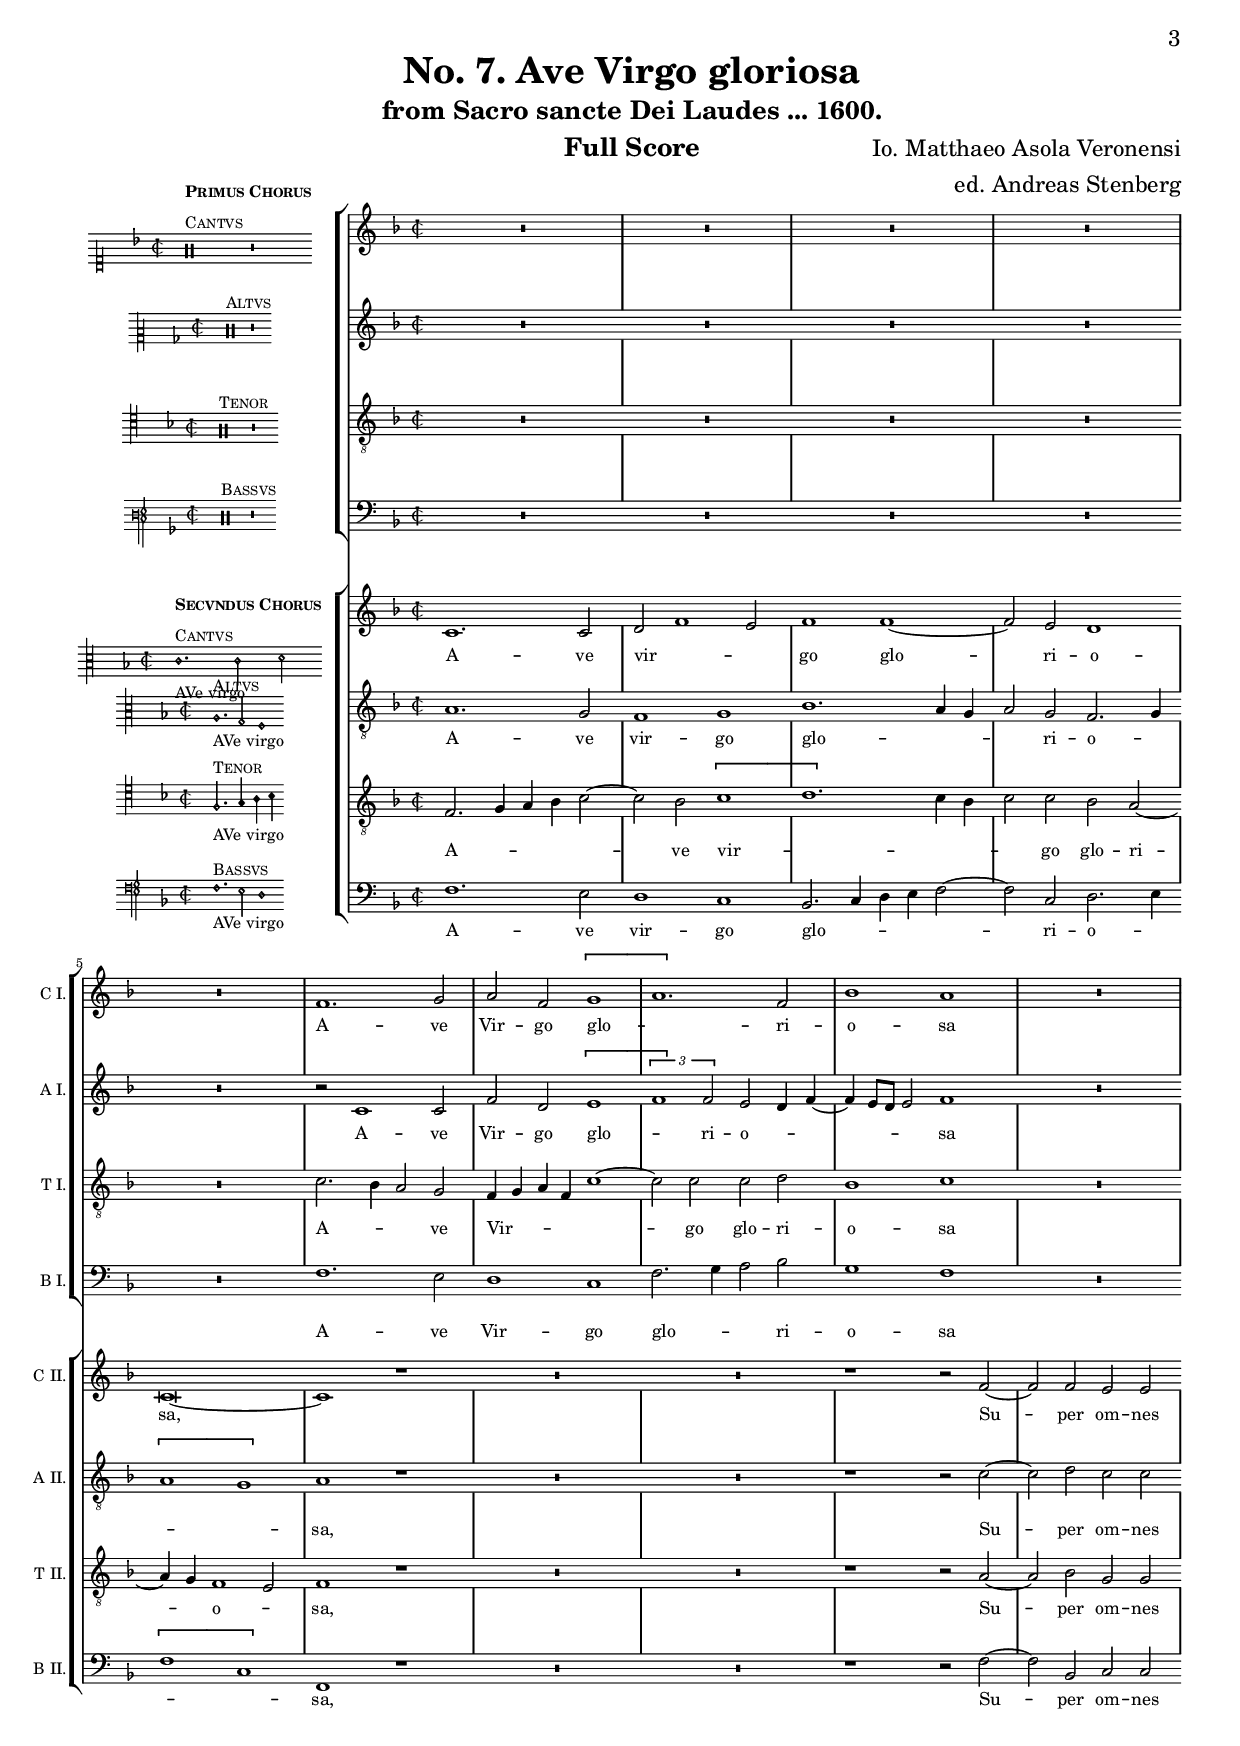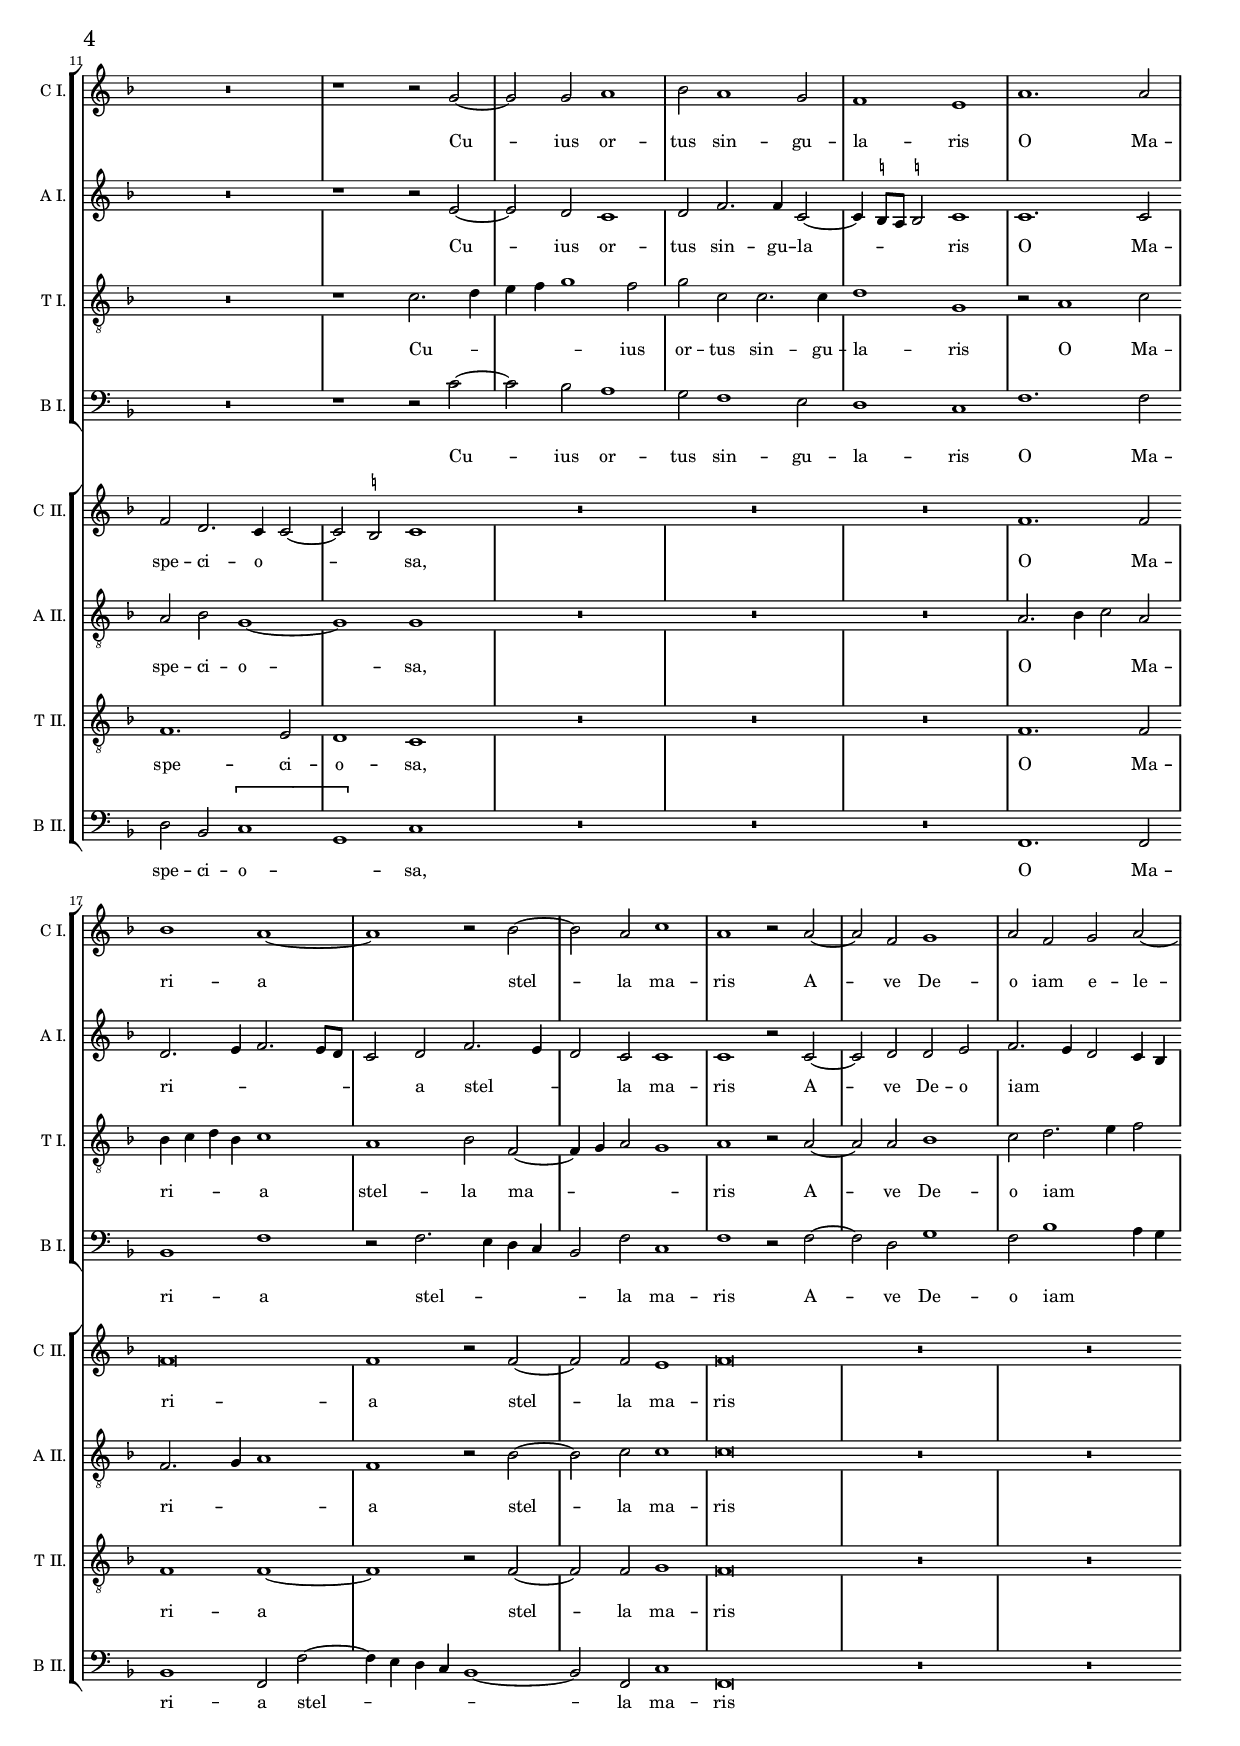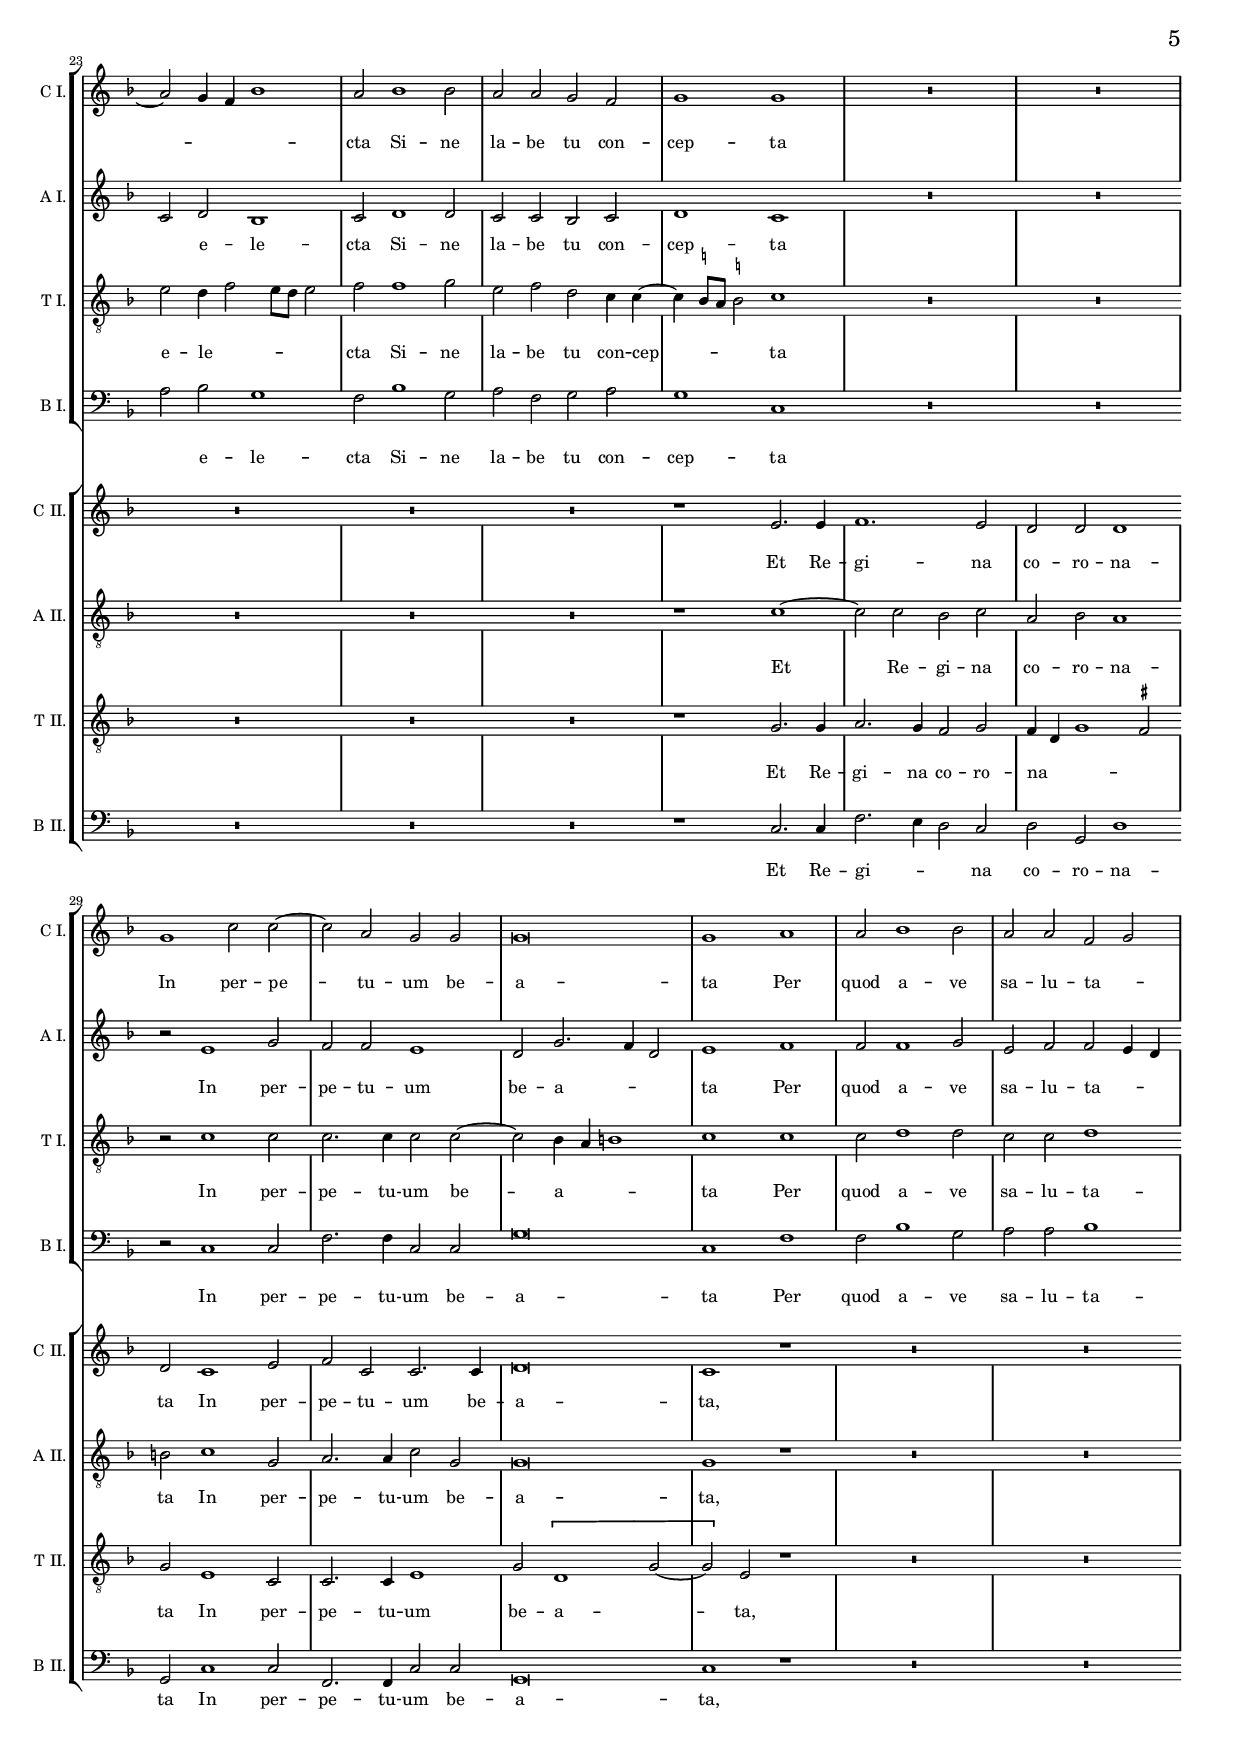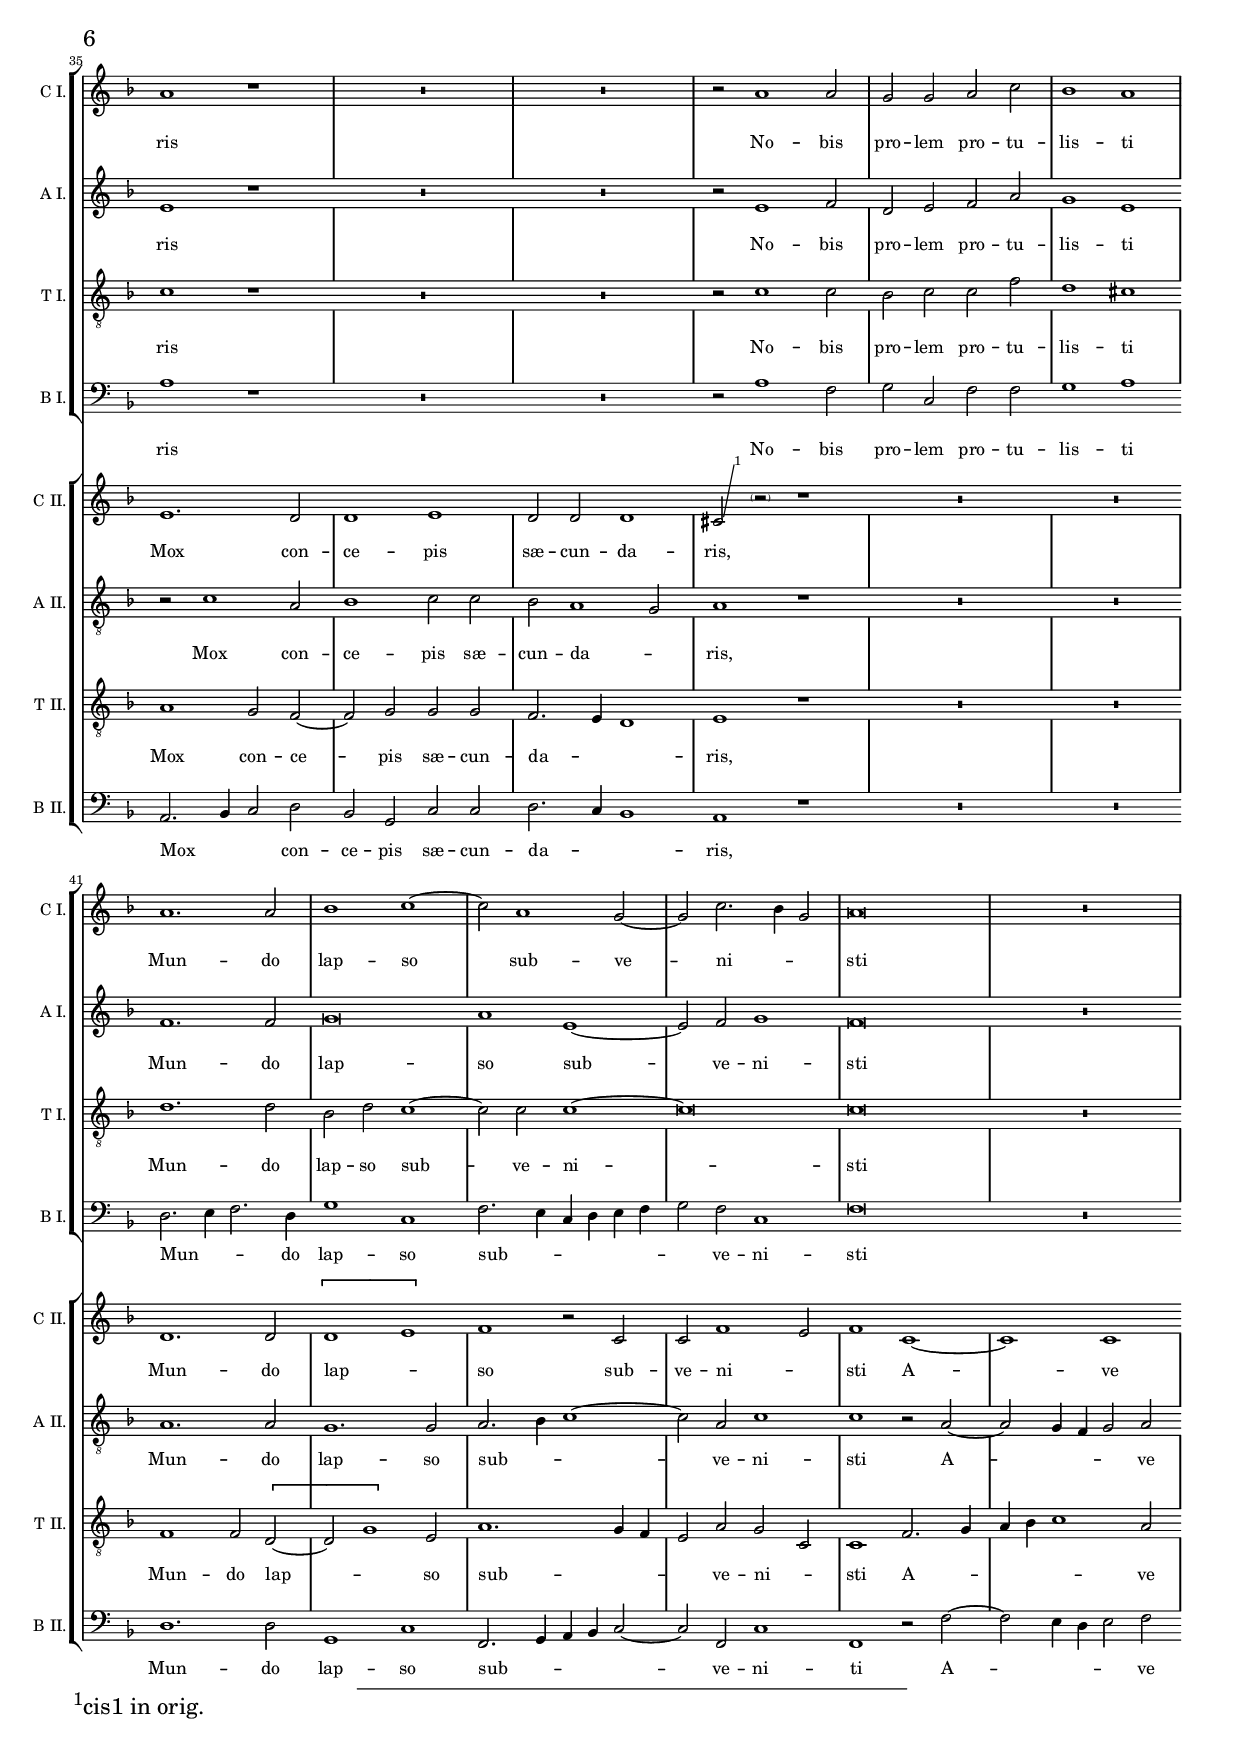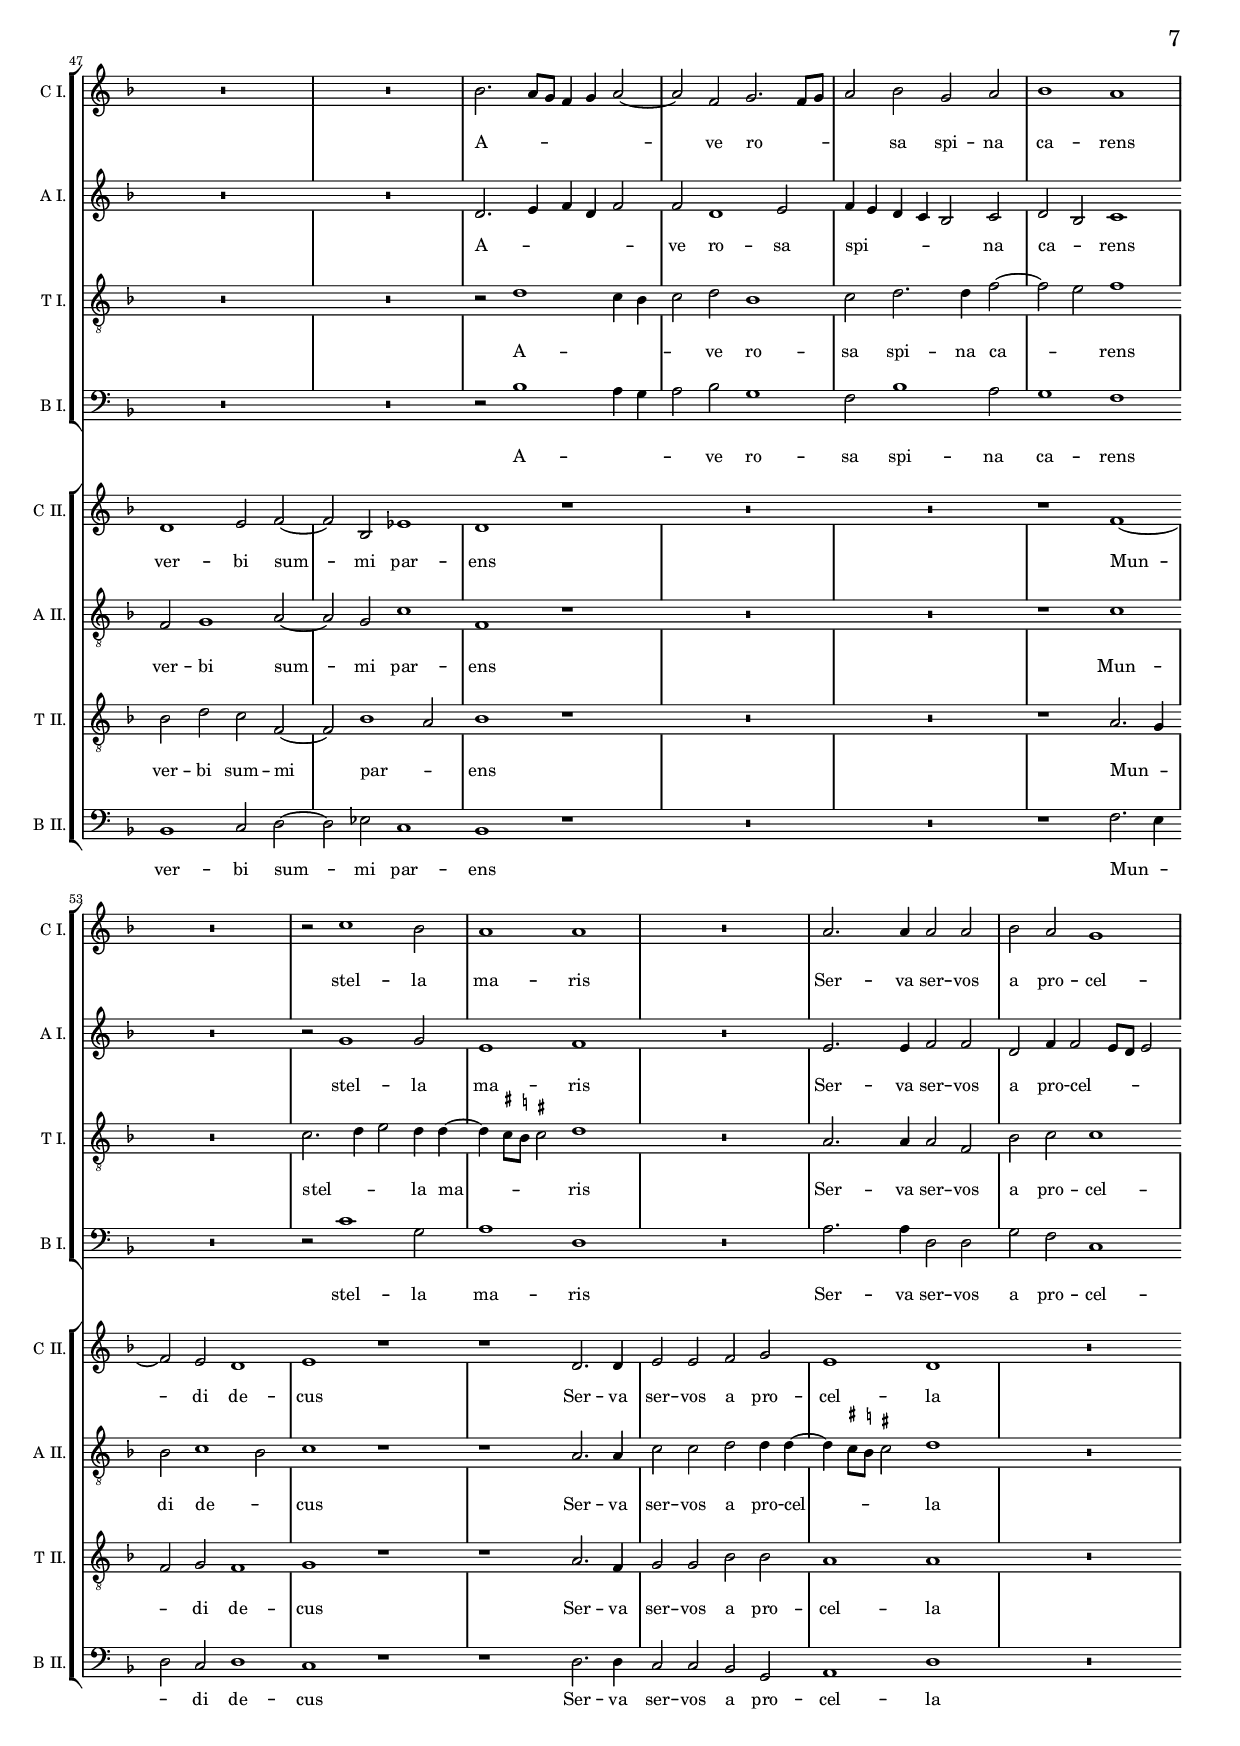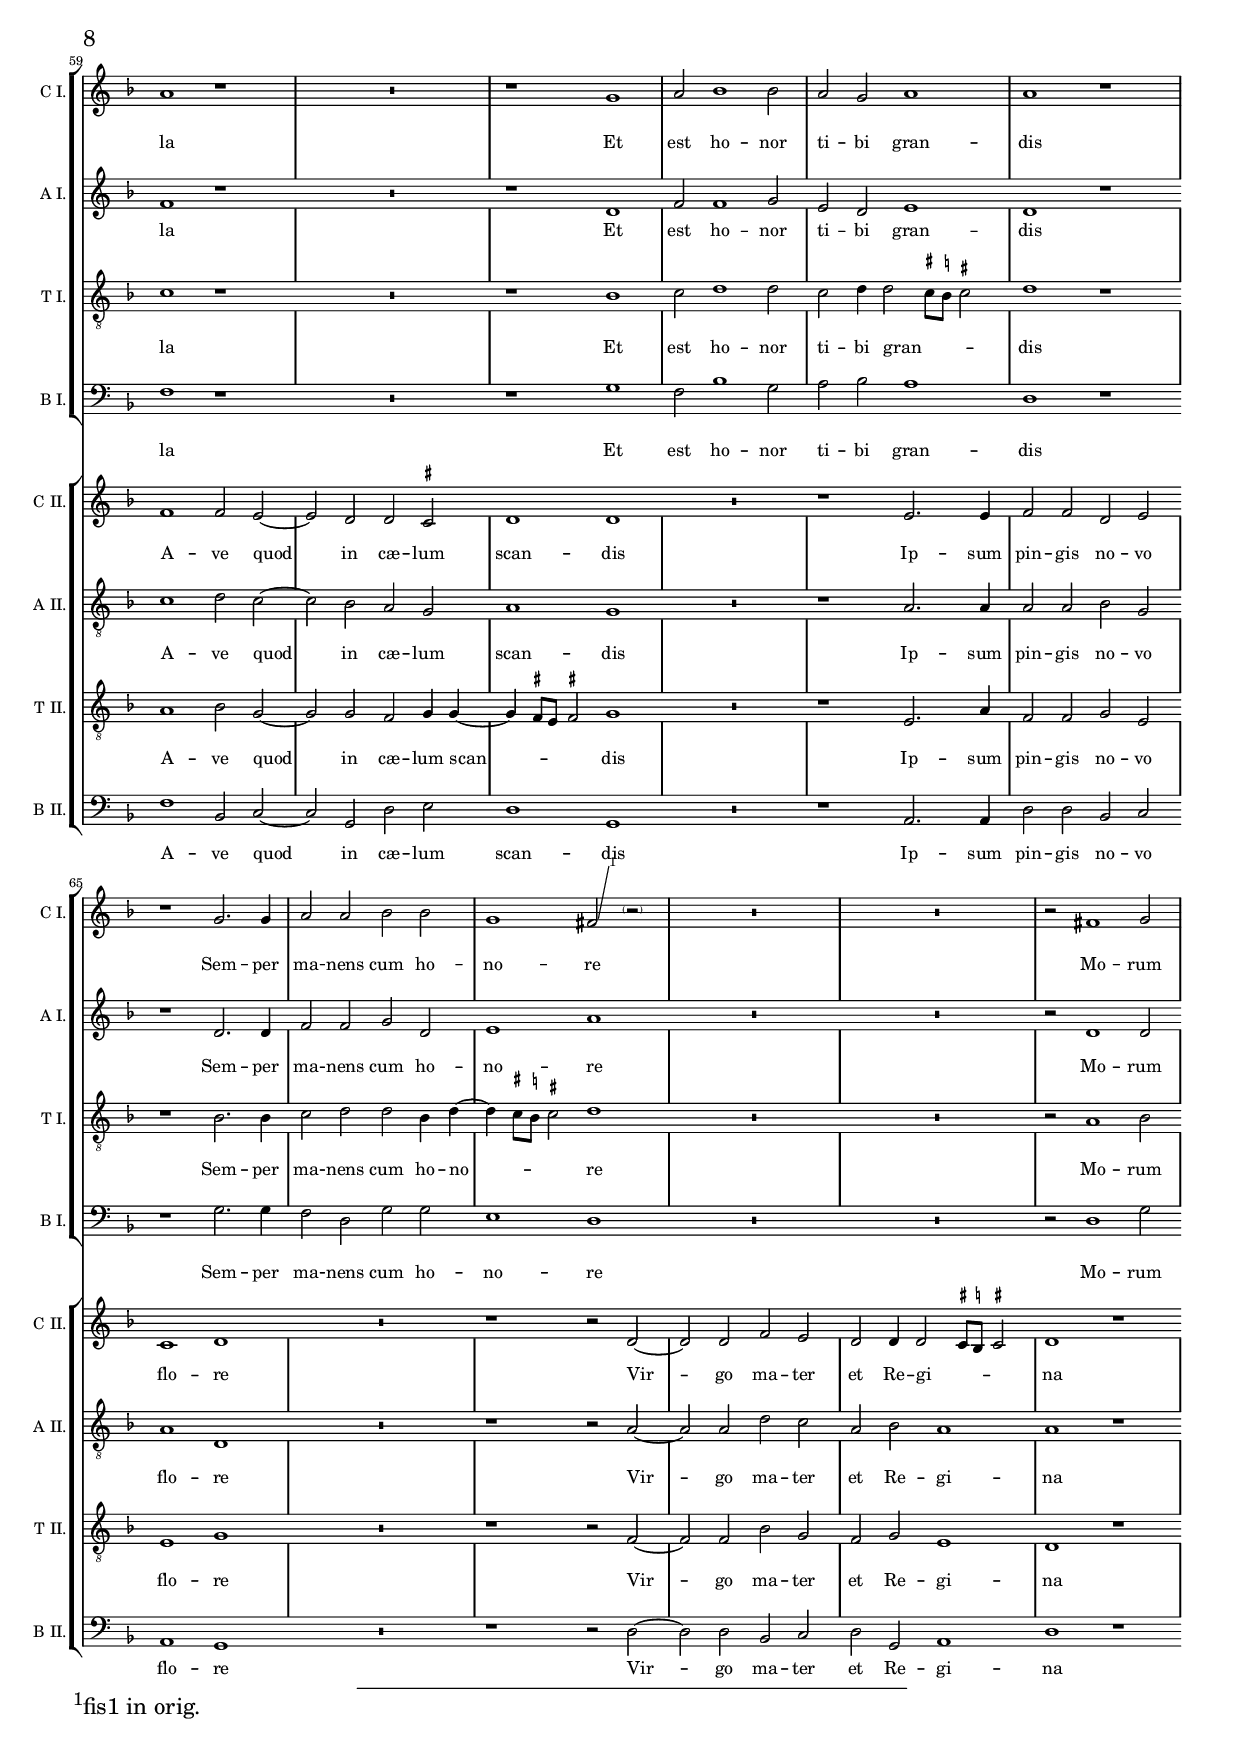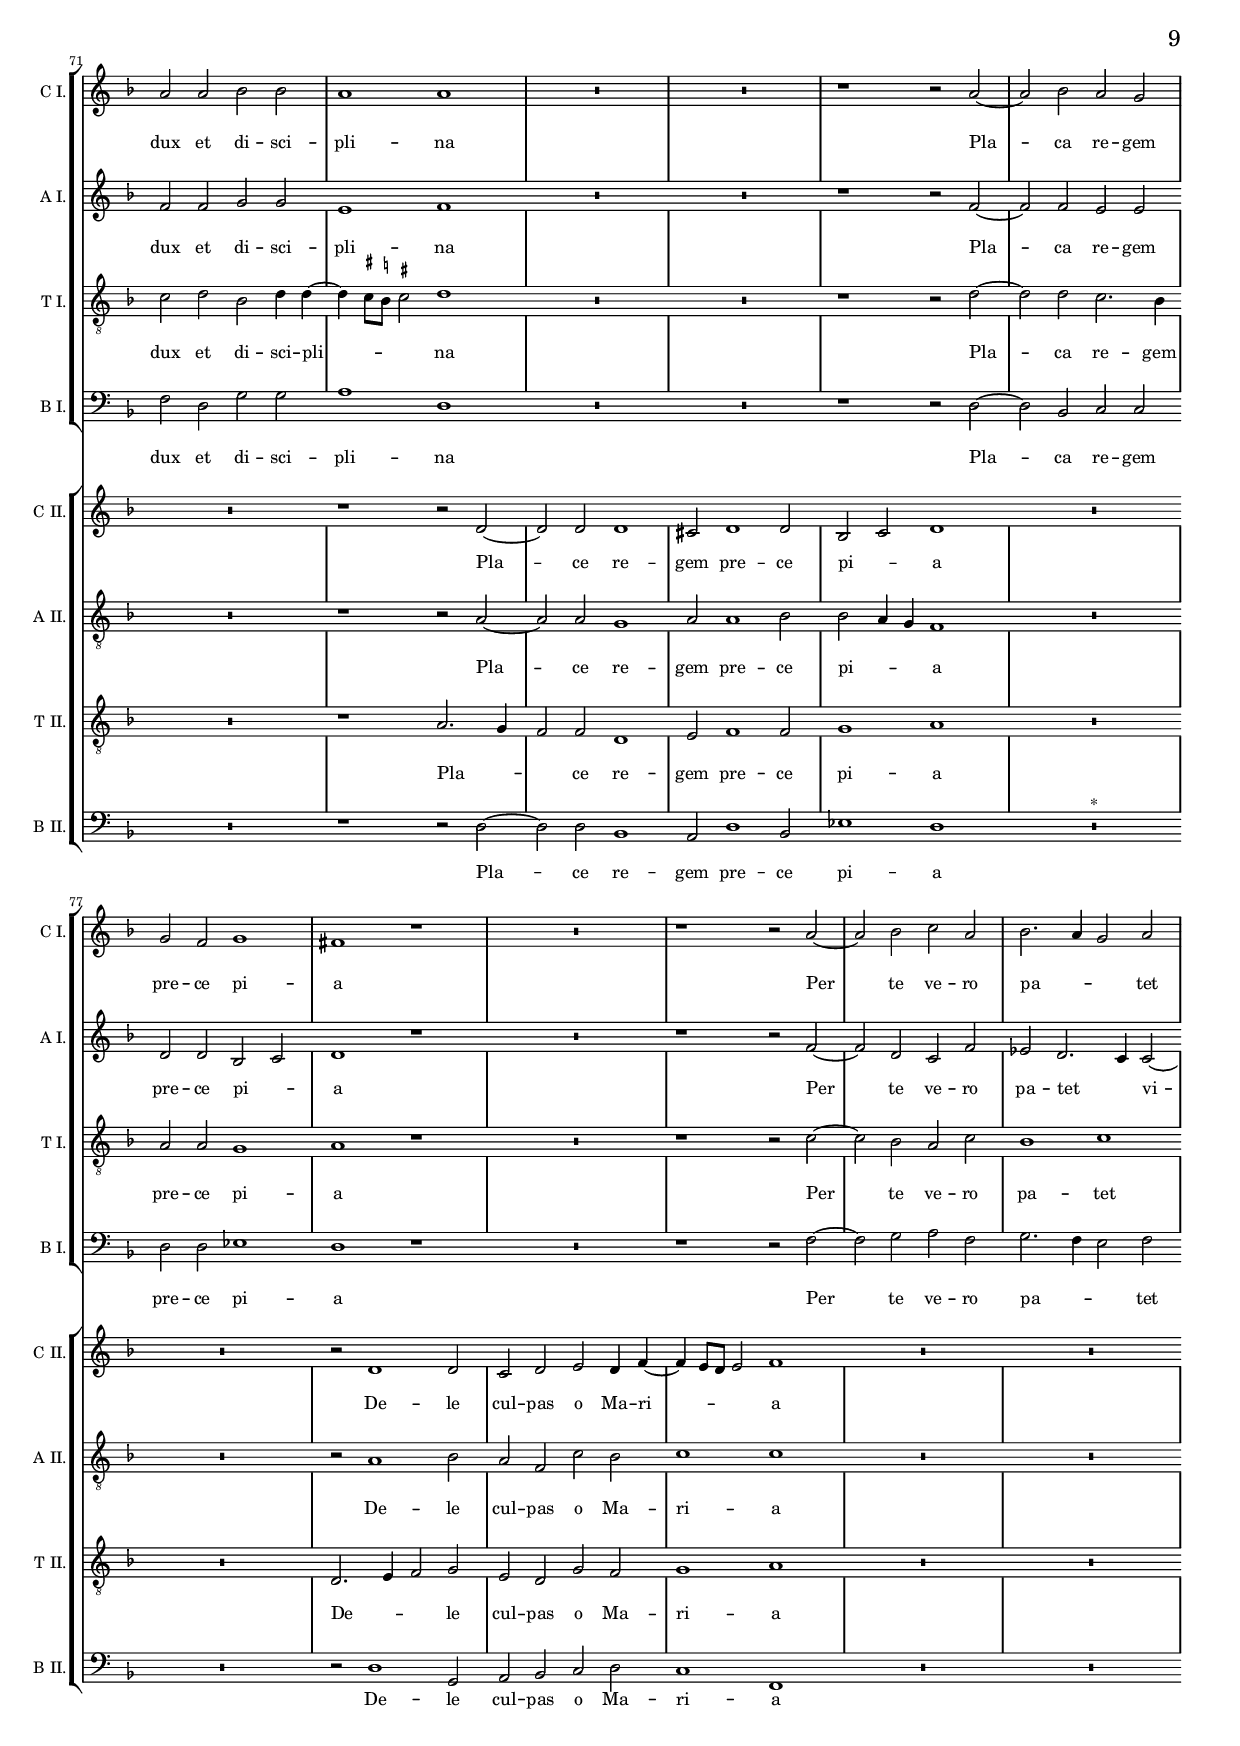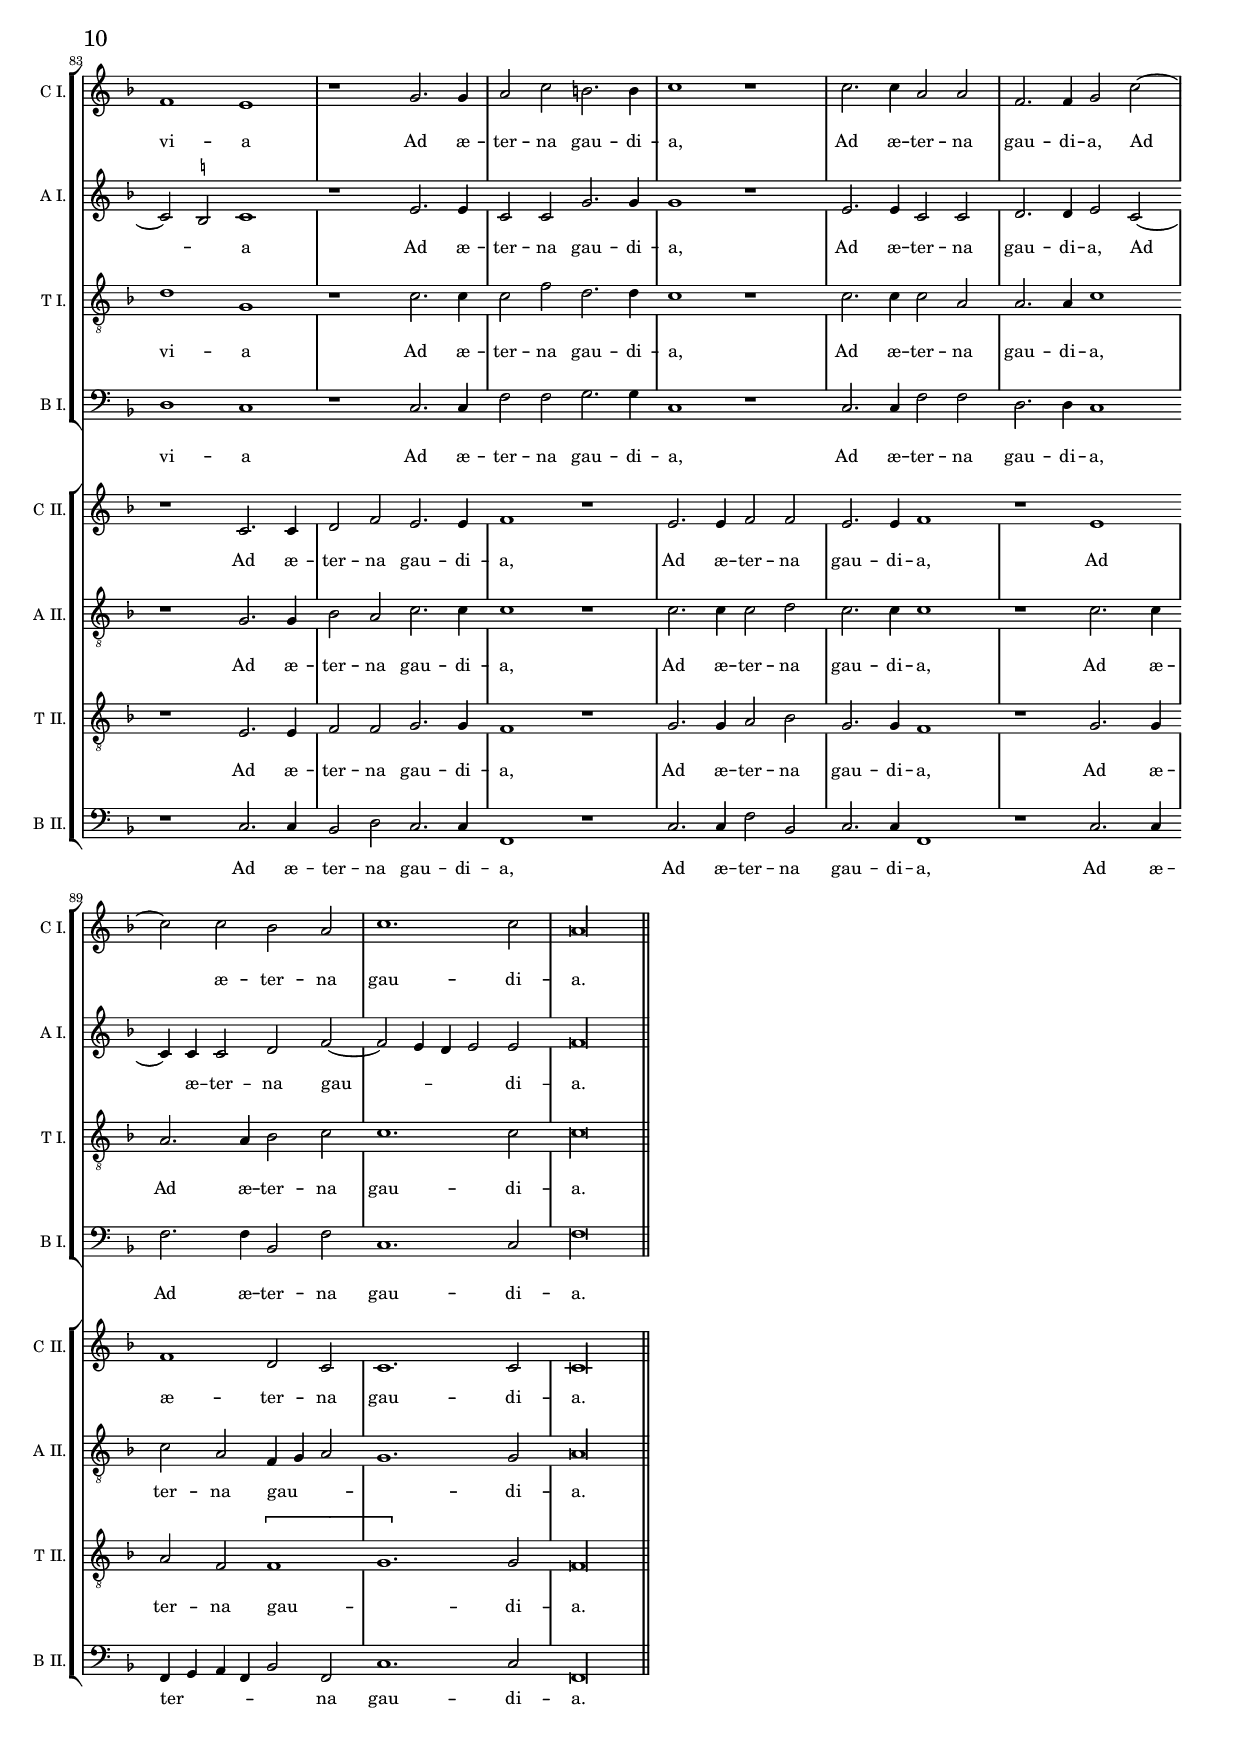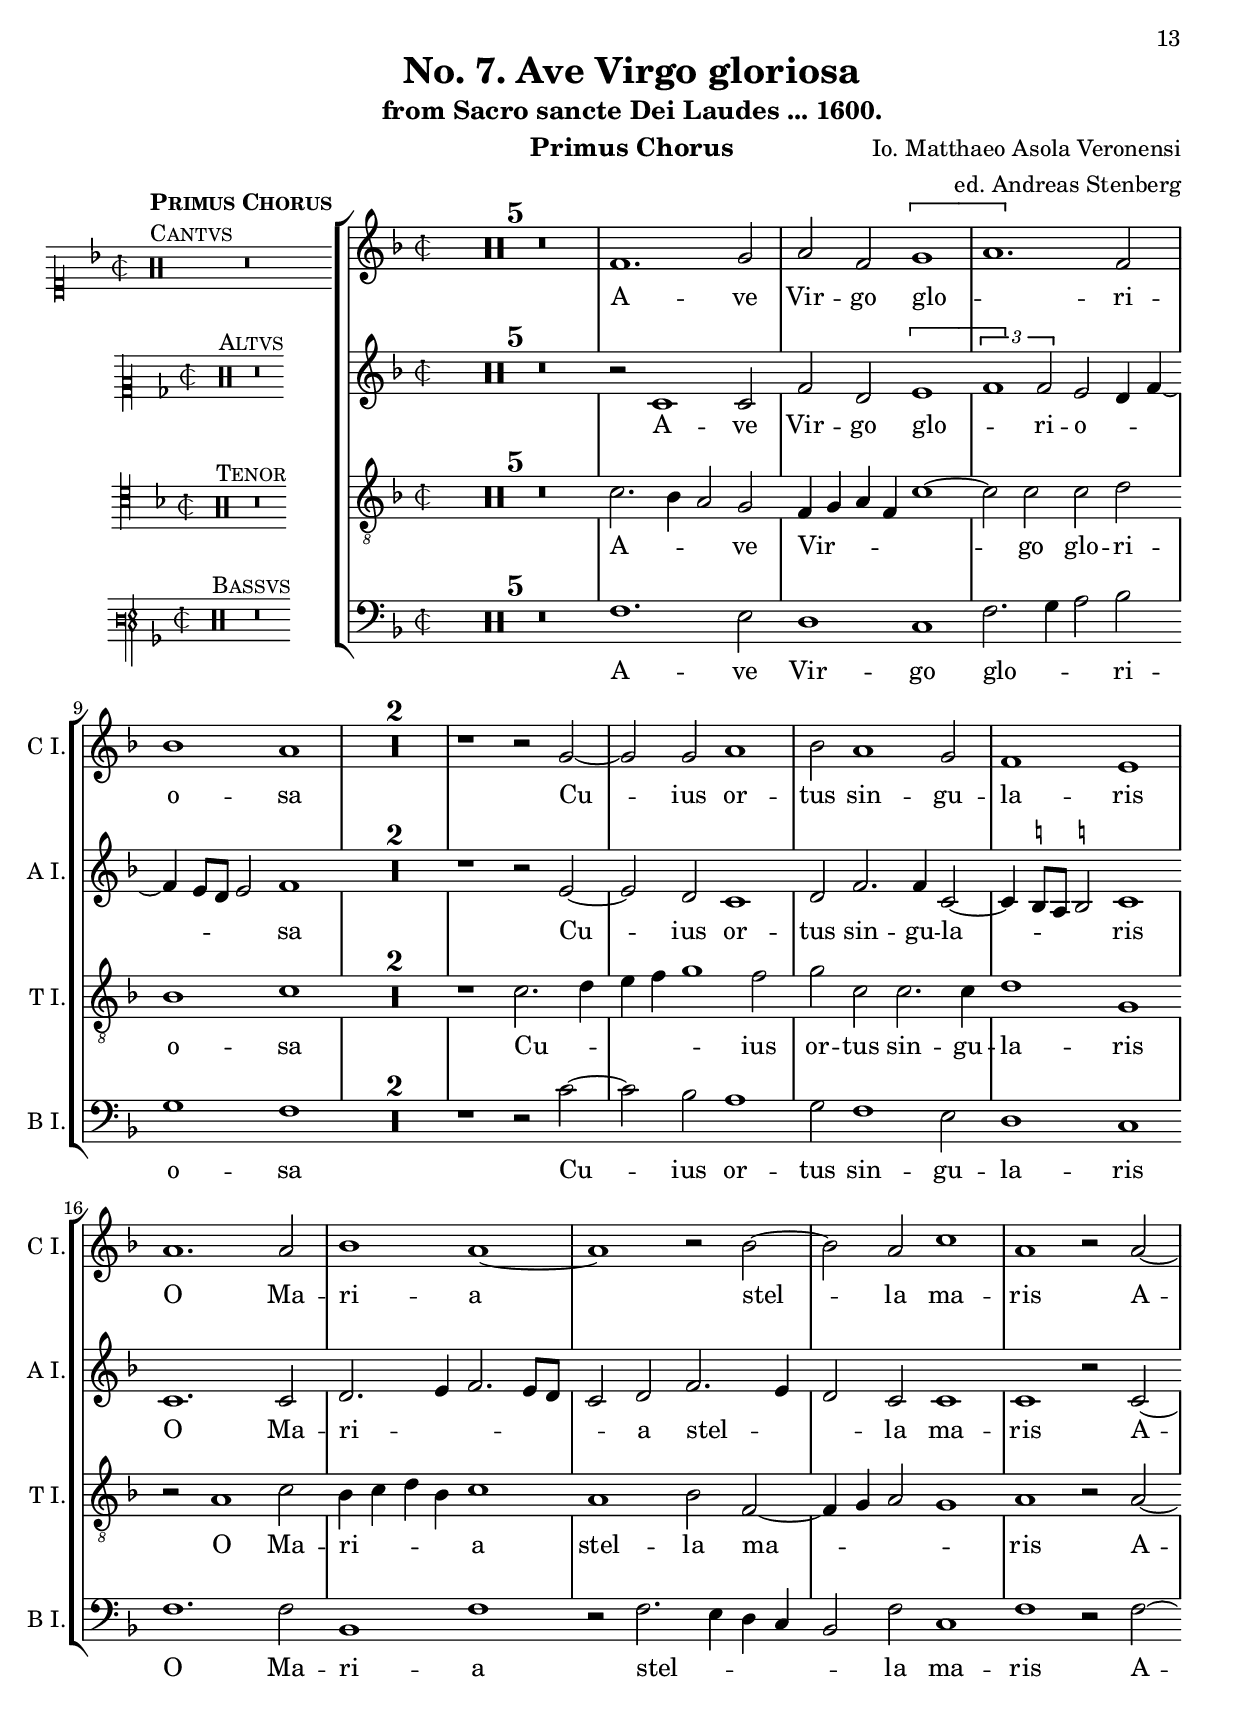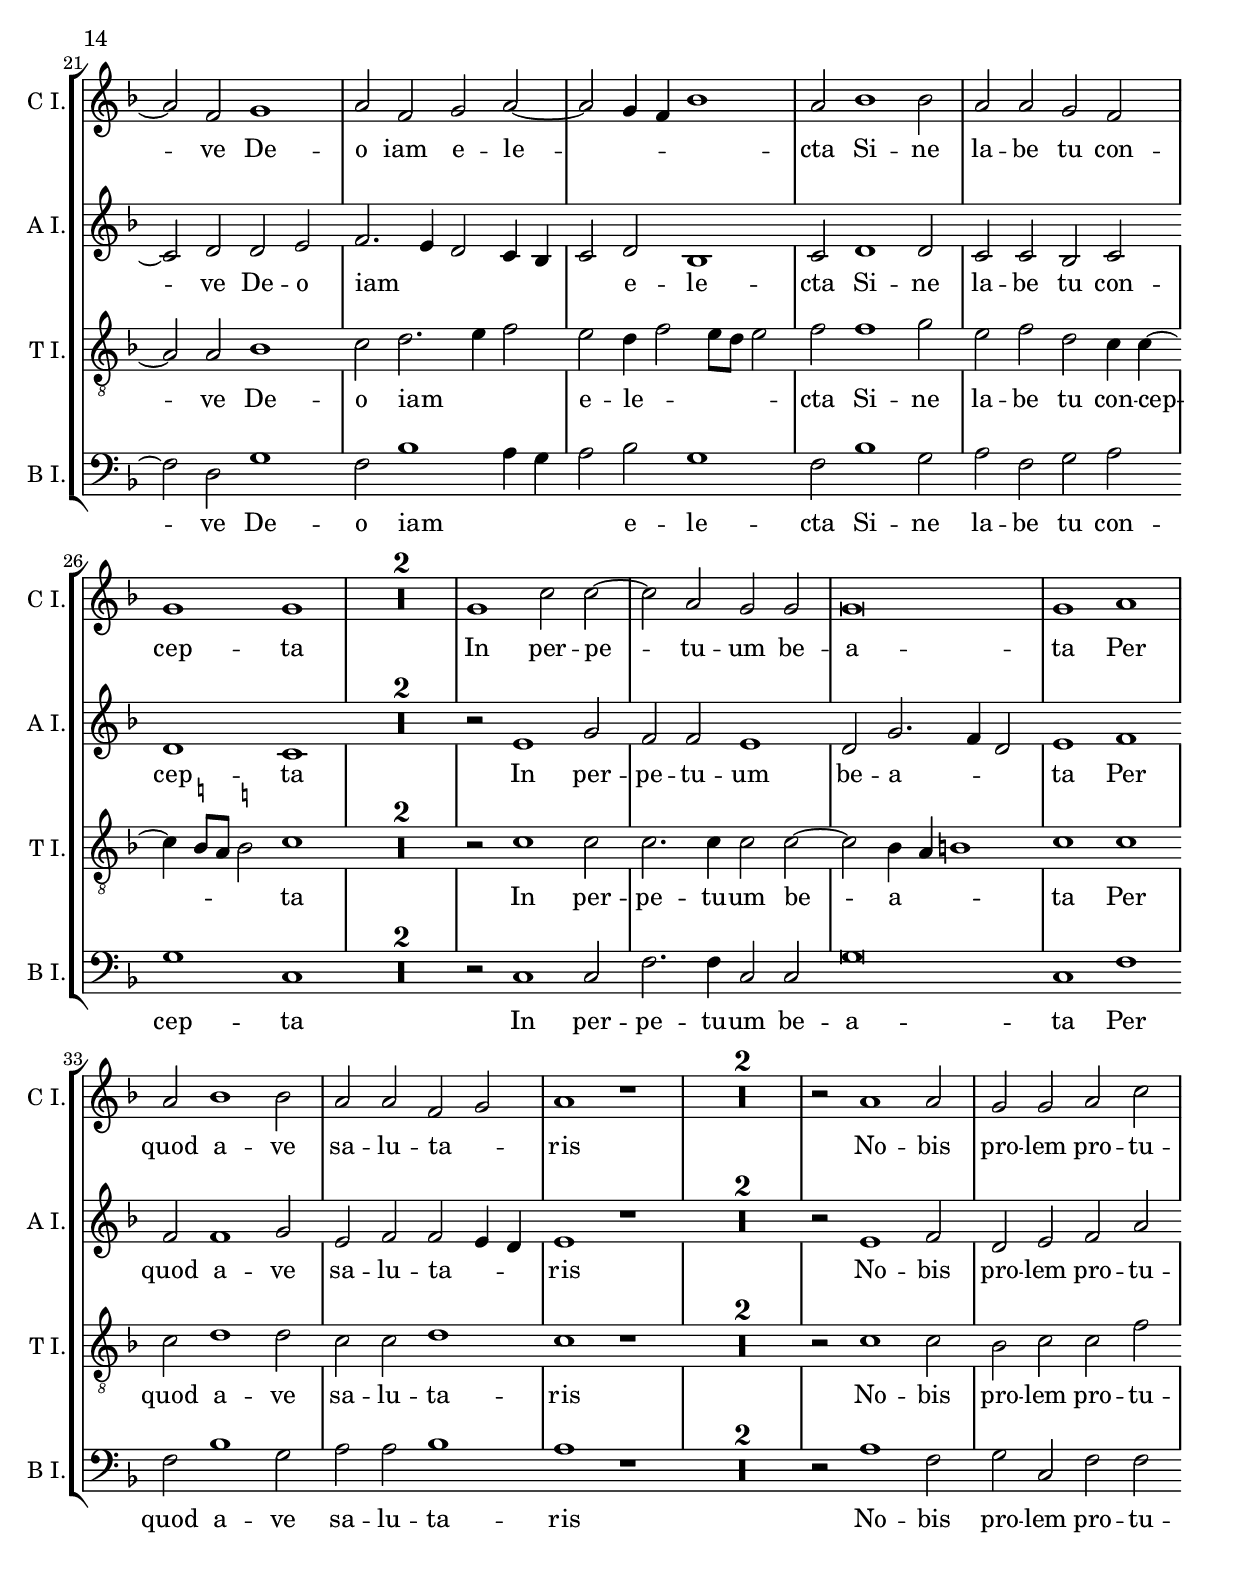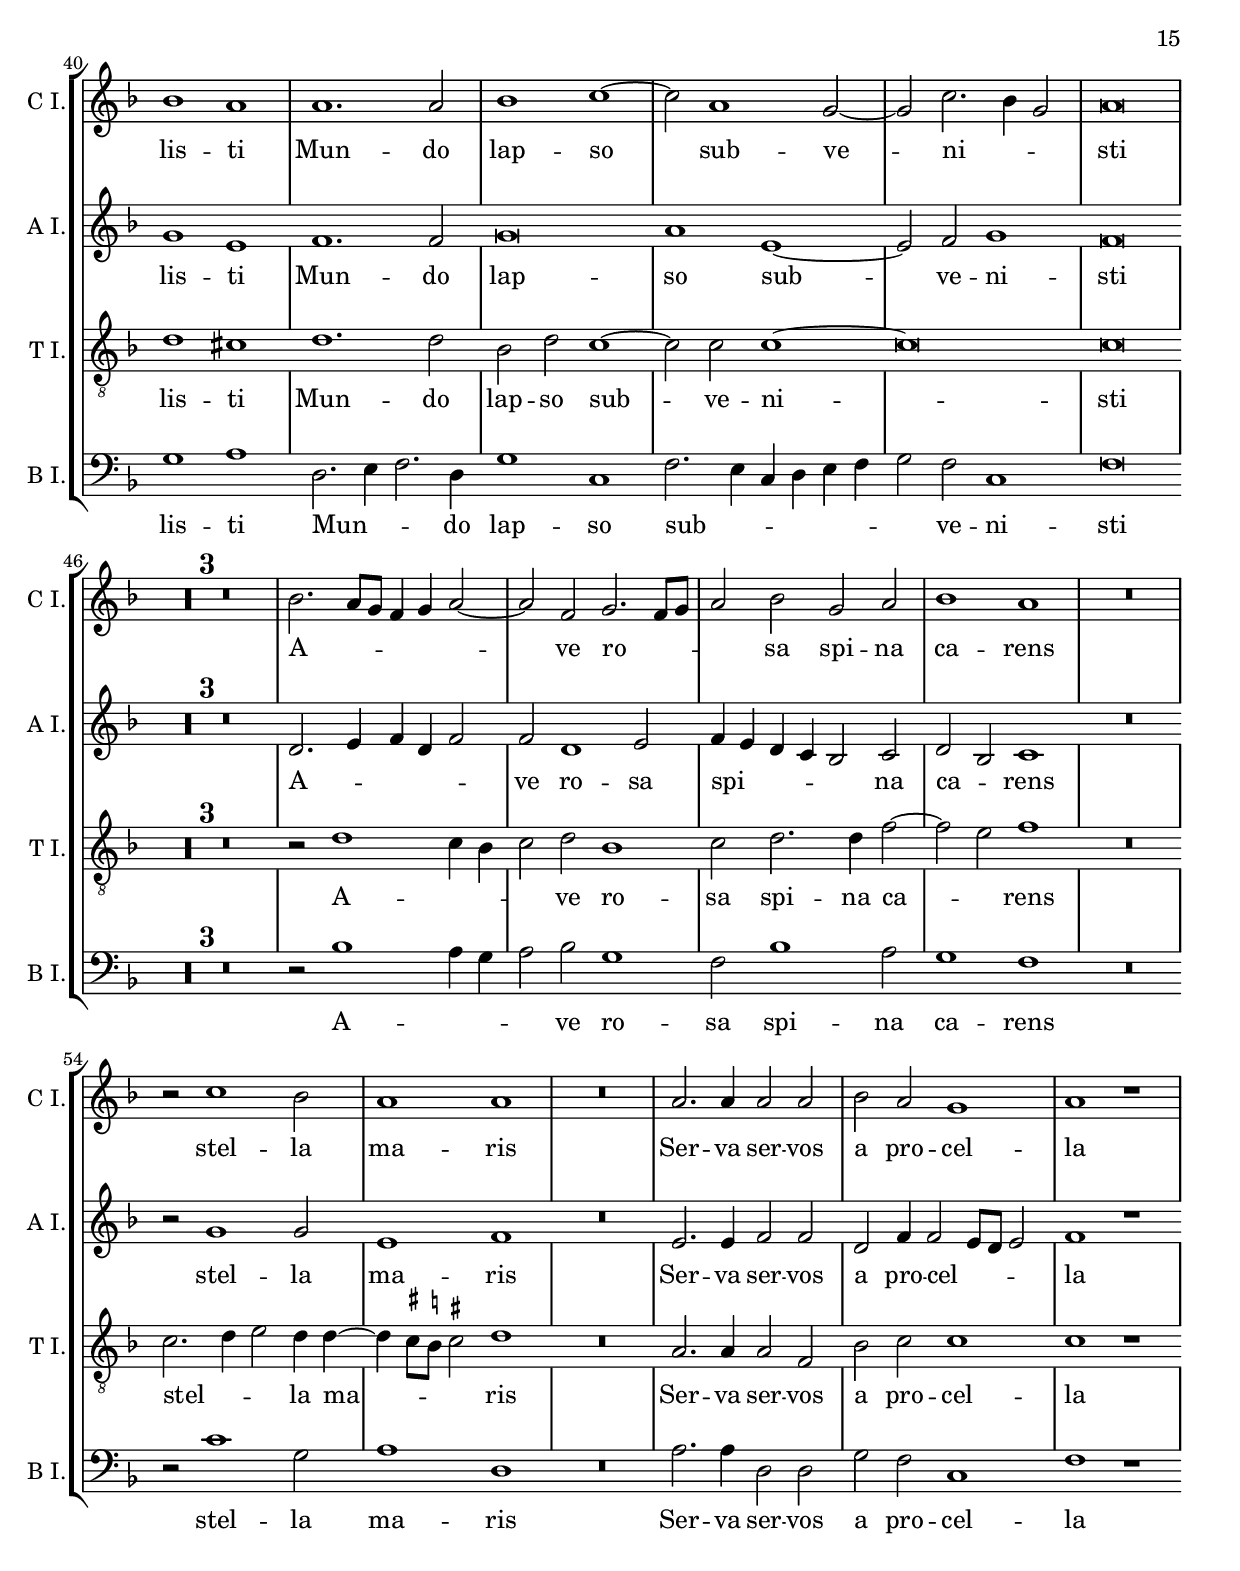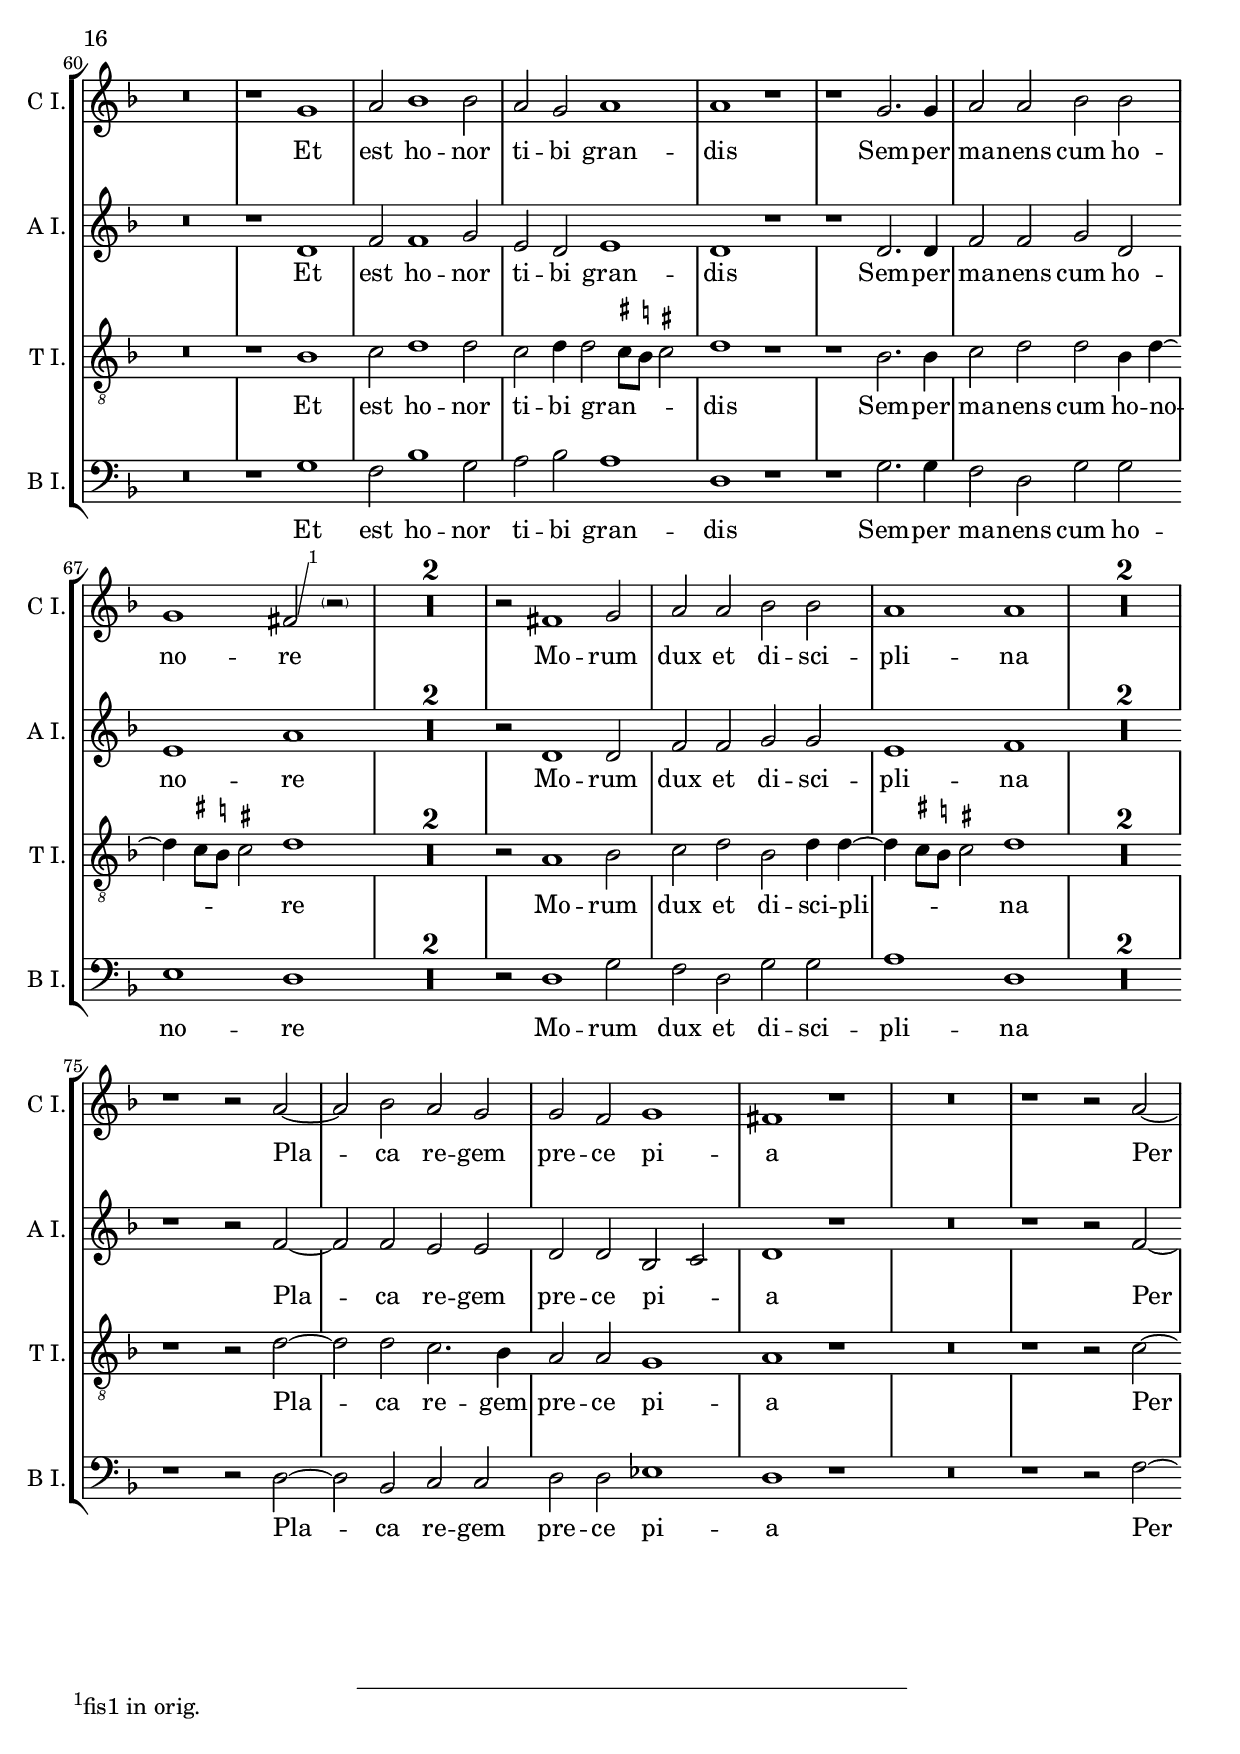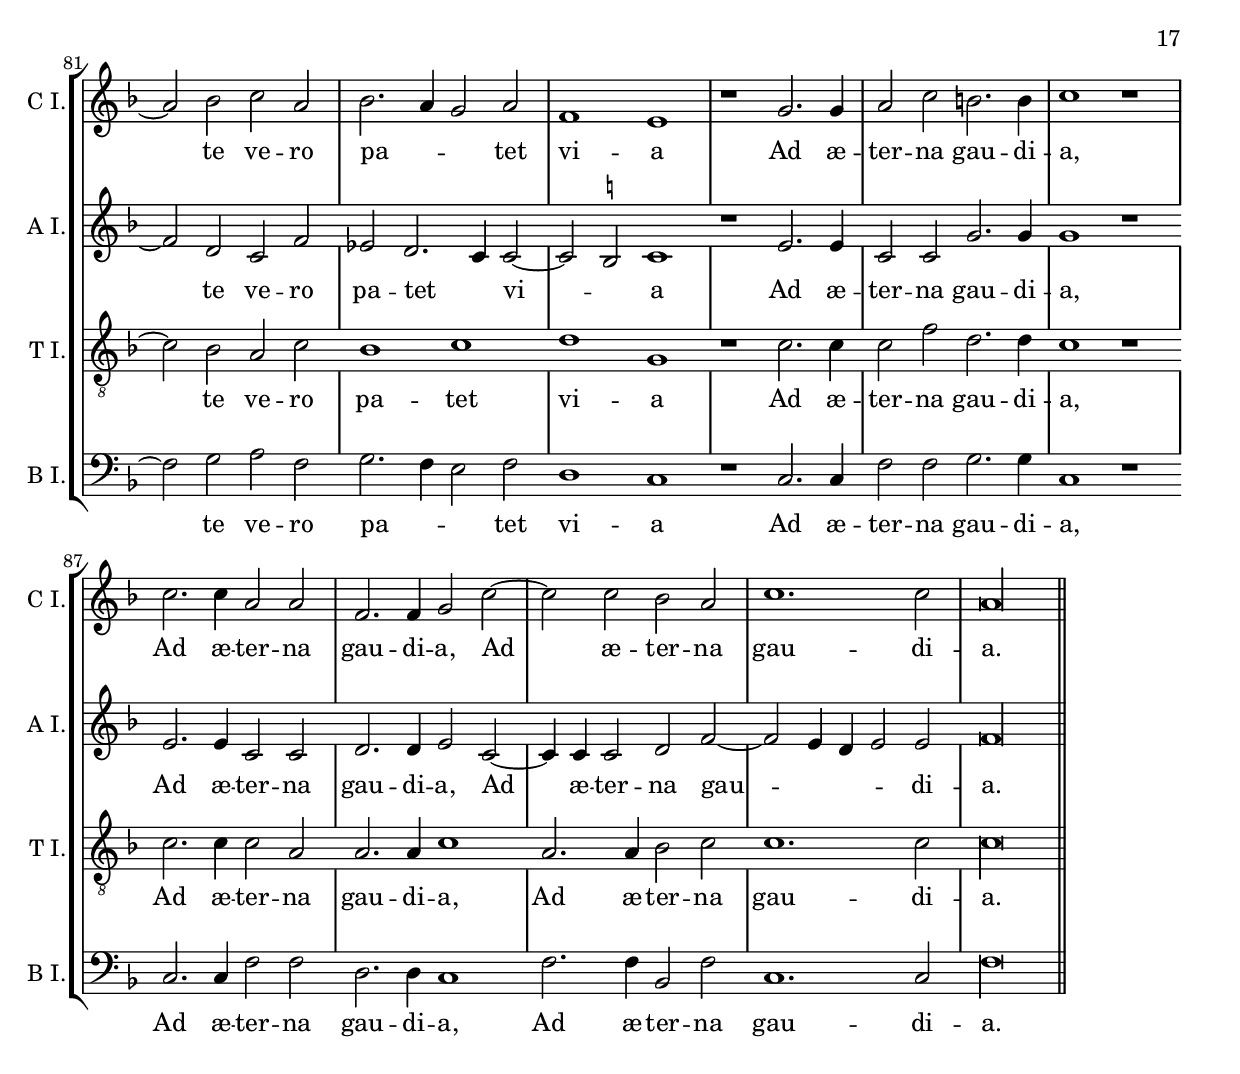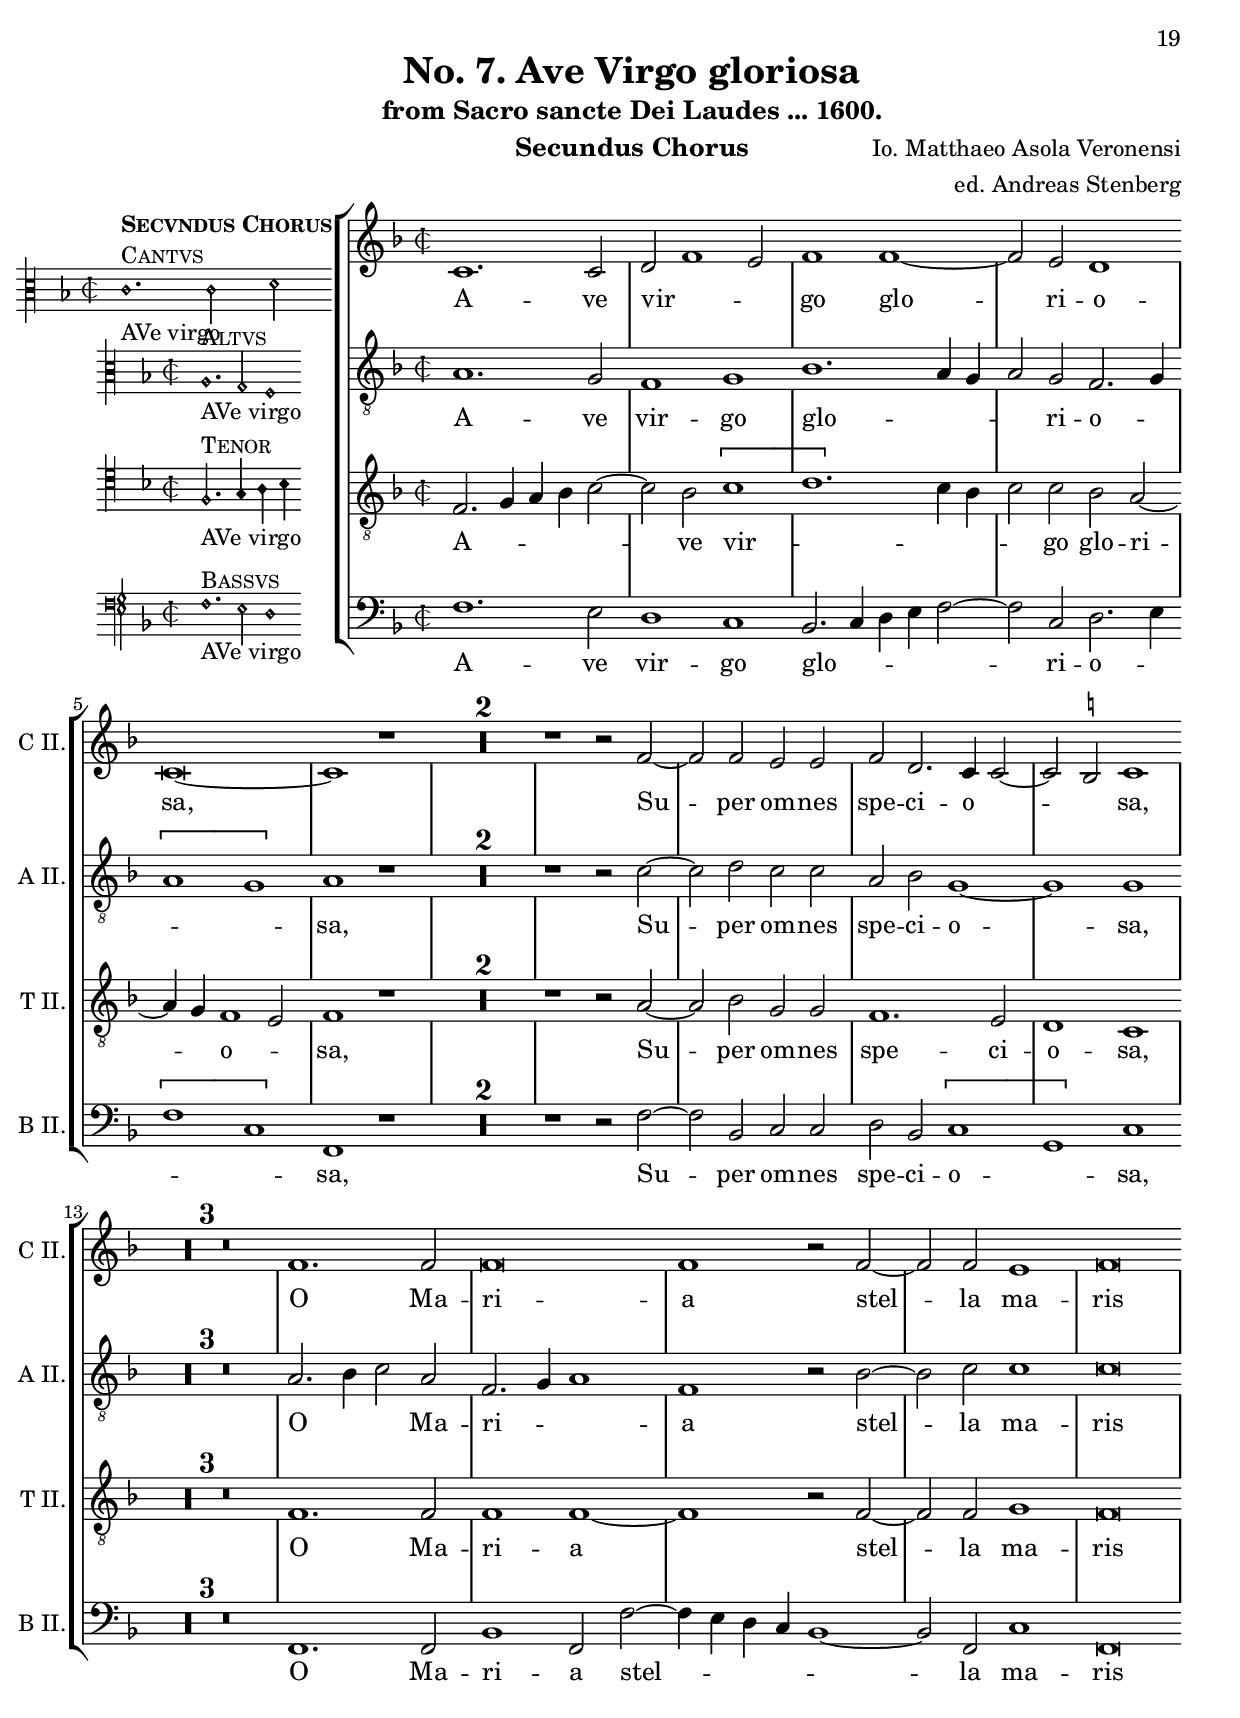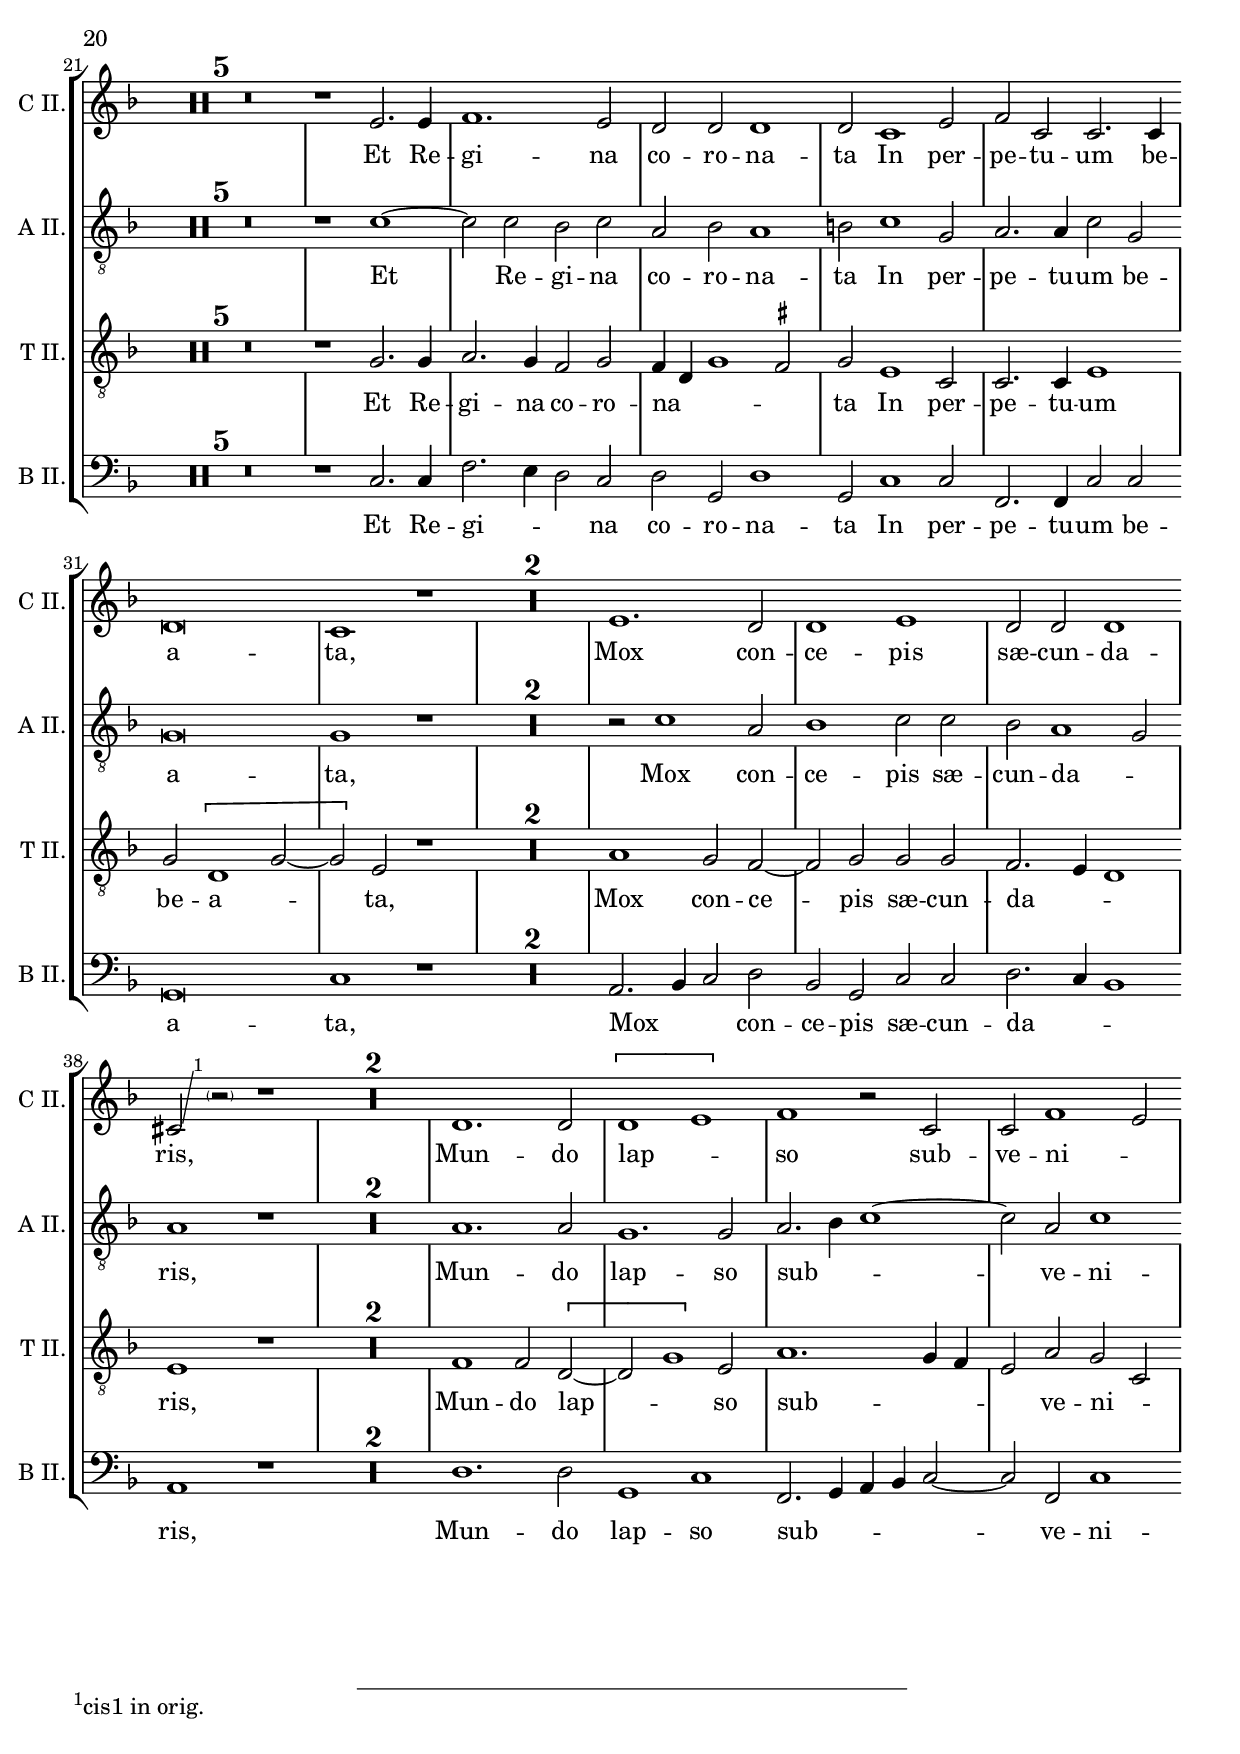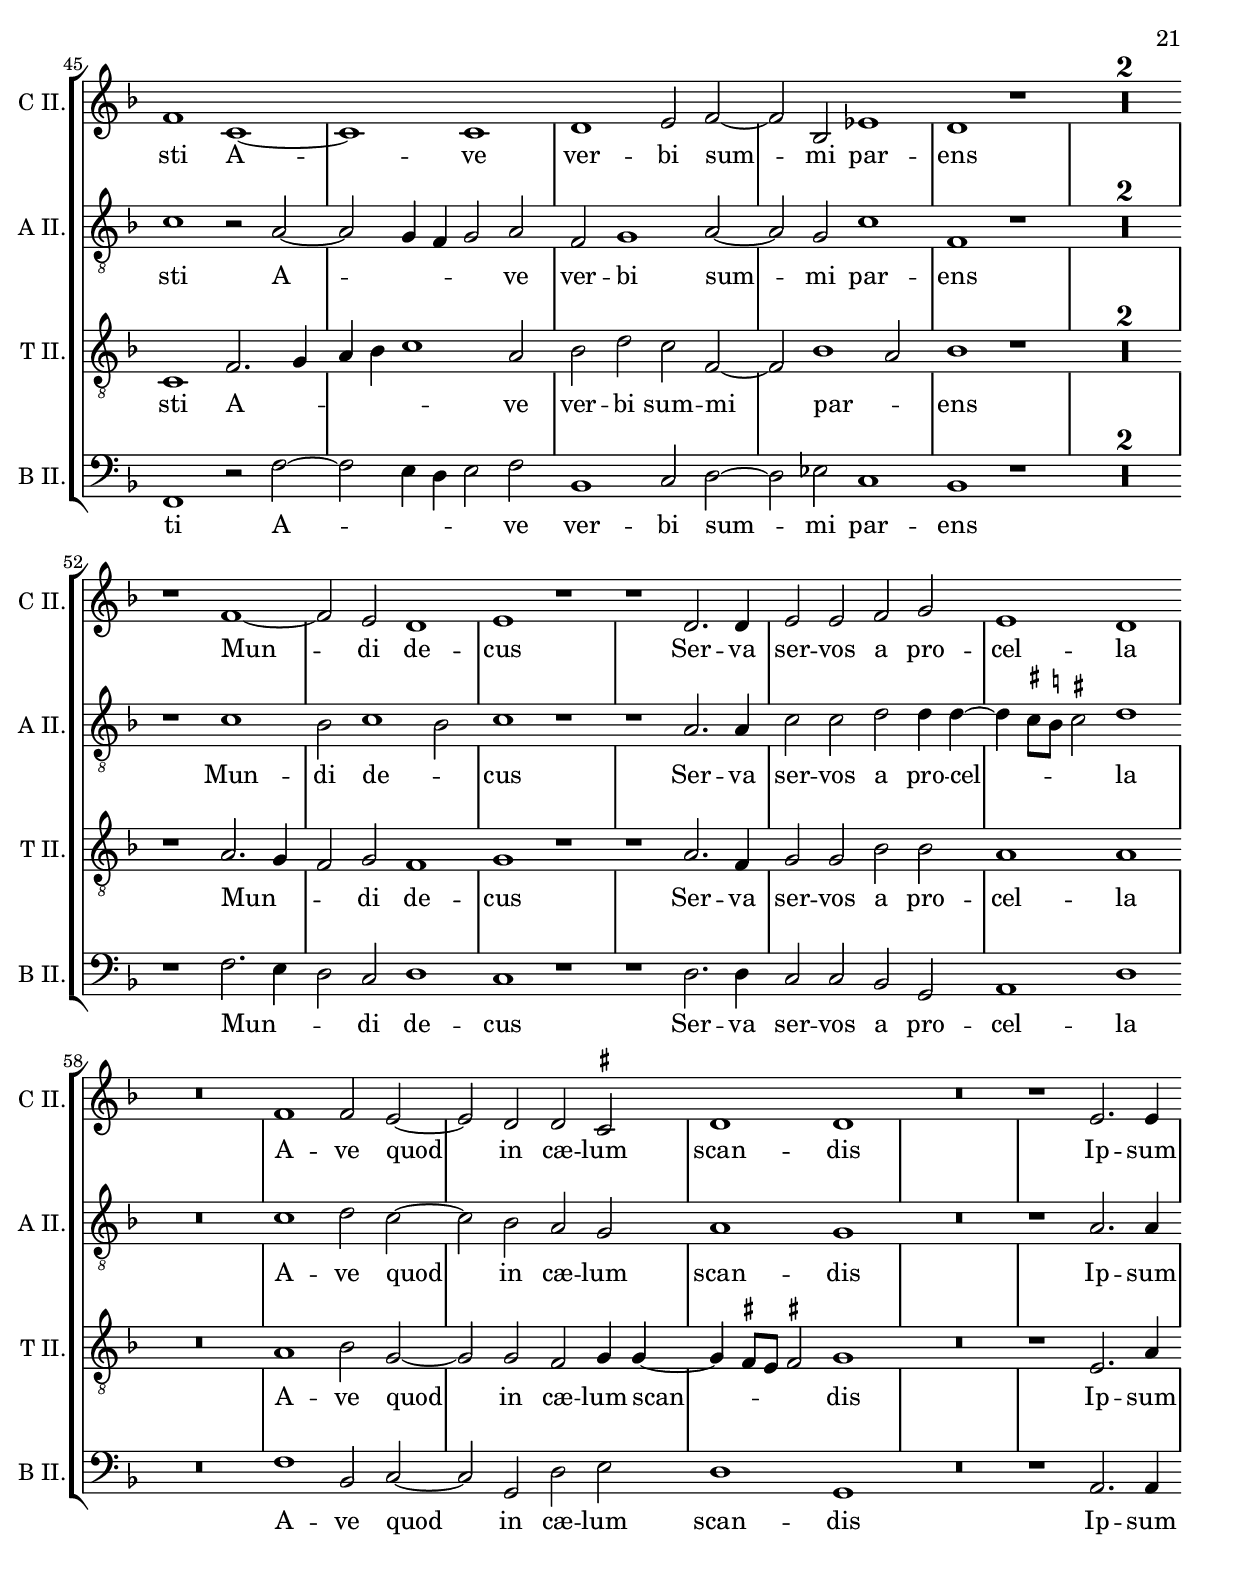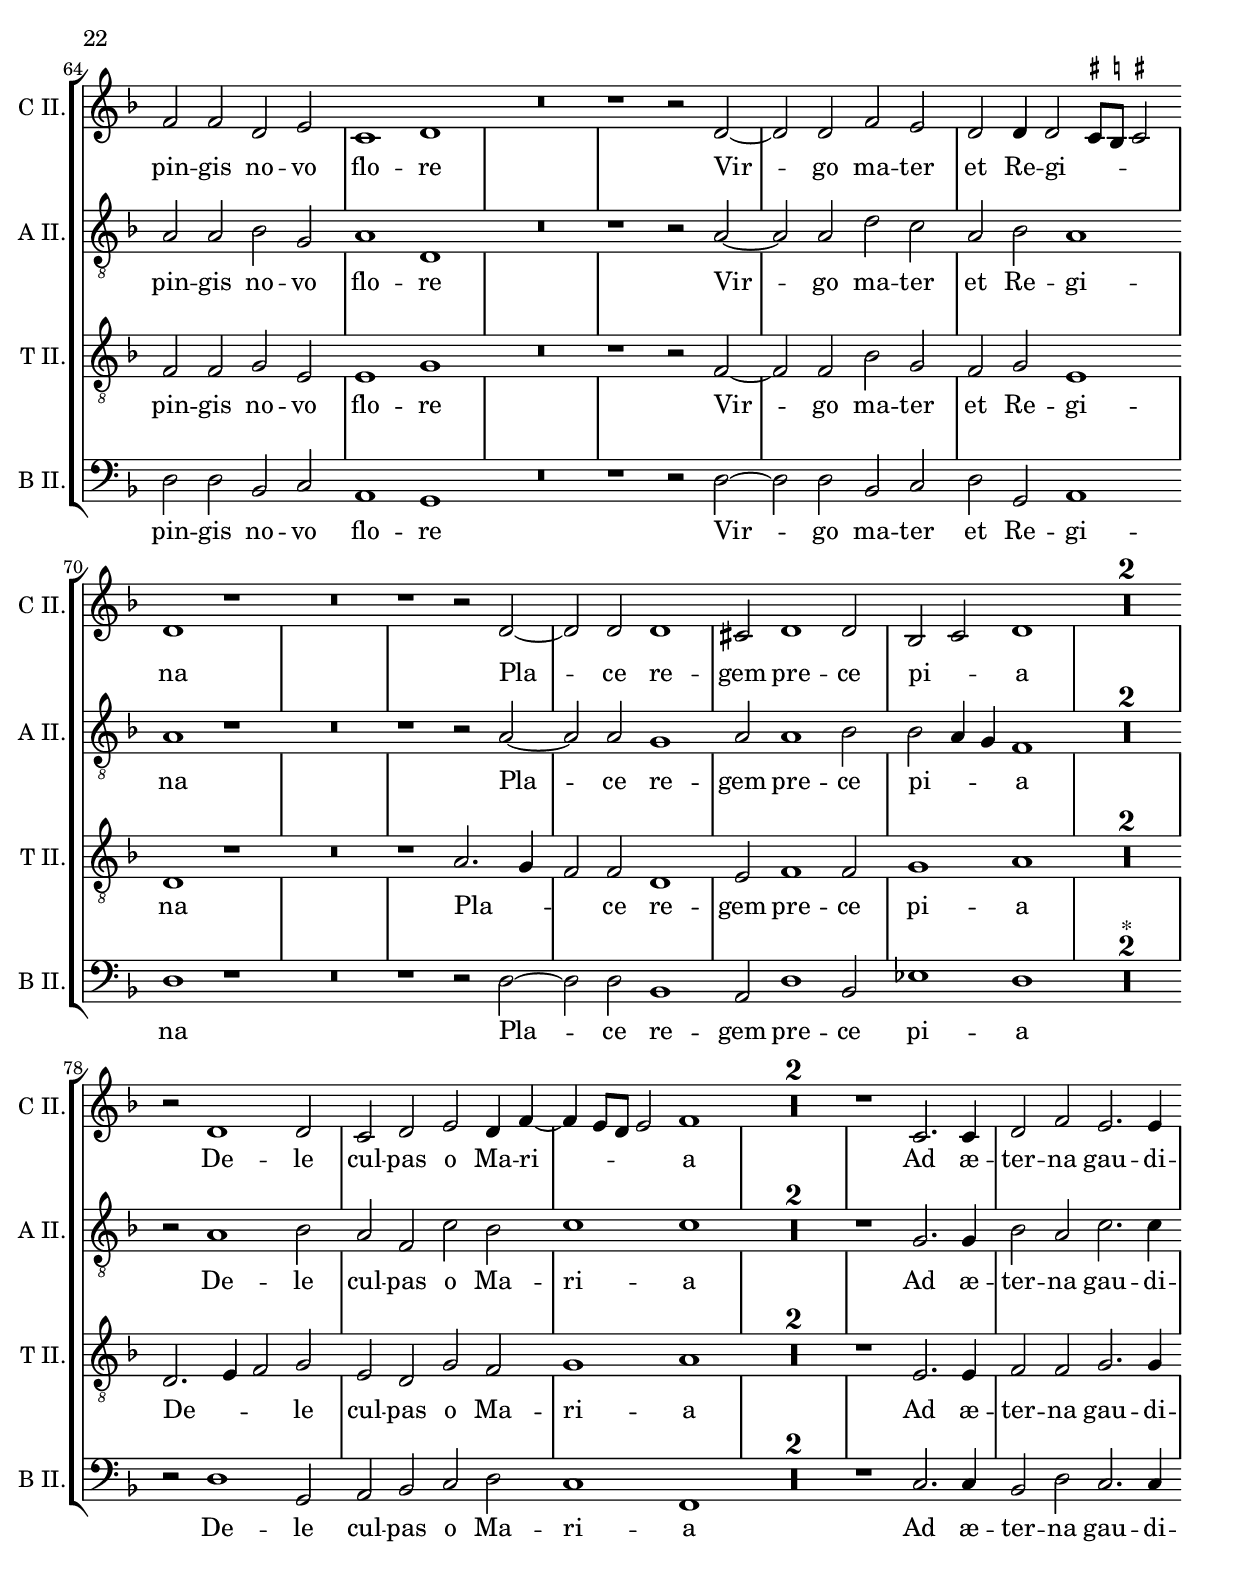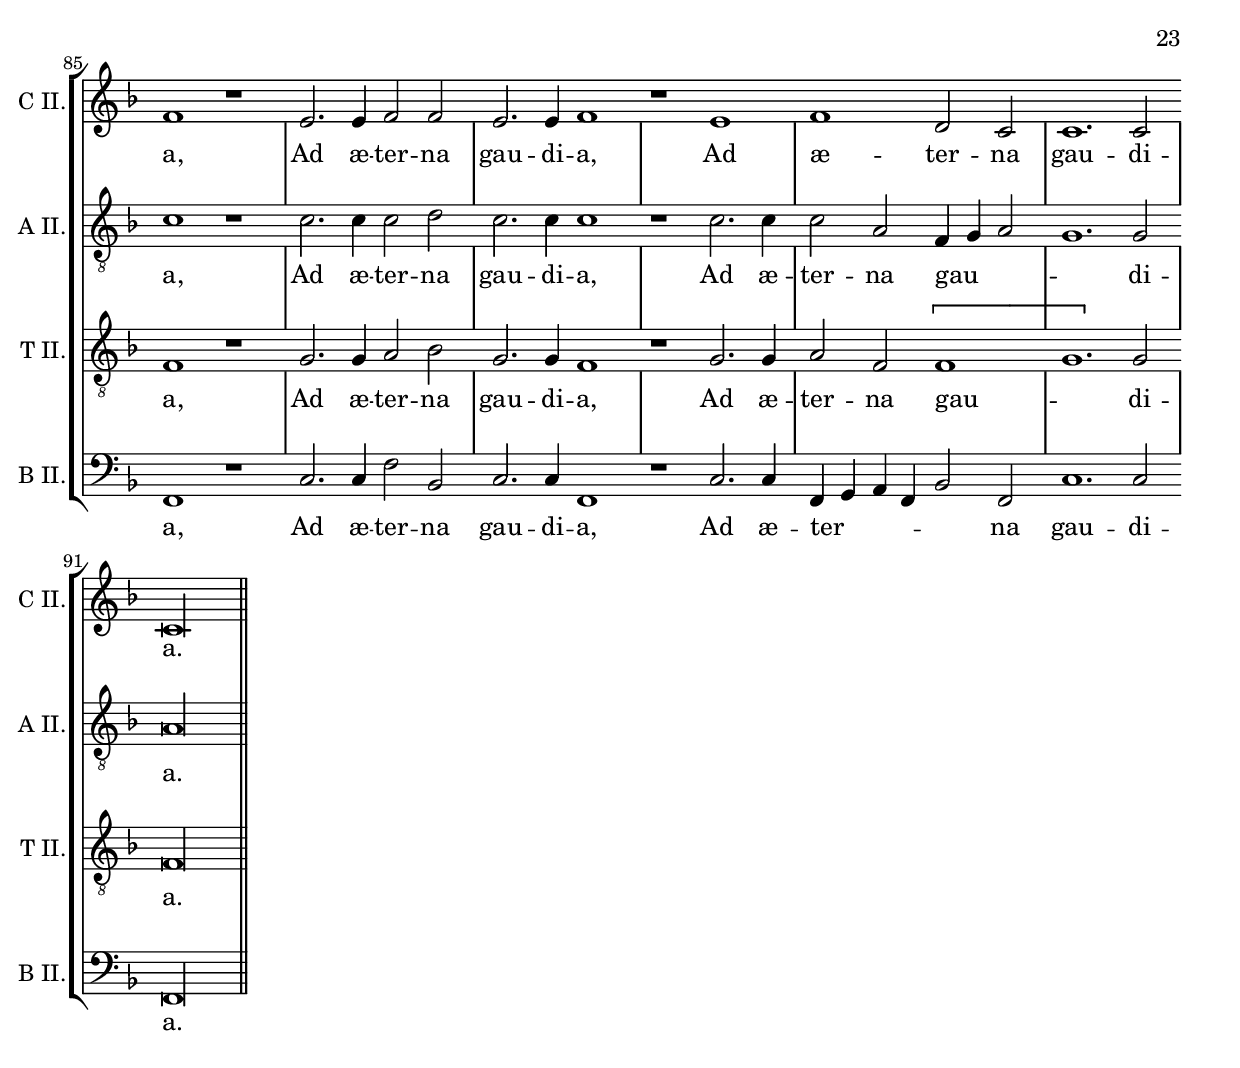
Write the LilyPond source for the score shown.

\version "2.18.0"
\include "deutsch.ly"
ficta = \once \set suggestAccidentals =##t
#(append! supported-clefs '(("mensural-f3" . ("clefs.mensural.f" 0 0))))
#(append! supported-clefs '(("petrucci-f3" . ("clefs.petrucci.f" 0 0))))

\header {
  title = "No. 7. Ave Virgo gloriosa"
  subtitle = "from Sacro sancte Dei Laudes ... 1600."
  composer = "Io. Matthaeo Asola Veronensi"
  arranger = "ed. Andreas Stenberg"
  %  poet = "Adam of St. Victor (d.1146)"
  %  meter ="from Sequence: Heri mundus exultavit"
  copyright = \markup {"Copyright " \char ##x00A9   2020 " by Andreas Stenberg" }
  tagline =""
}
%}
global = {
  \key f\major
  \time 2/2
  \set Timing.measureLength = #(ly:make-moment 4/2)
  \override Staff.TimeSignature.style = #'mensural
}
%% PDF p. 14.
sopMusic = \relative c'' {

  \set Score.tempoHideNote = ##t
  \tempo 1 = 76
  \time 2/2
  \set Timing.measureLength = #(ly:make-moment 4/2)
  %  \tag #'inScores { \override Staff.BarLine.transparent = ##t }
  \tag #'inParts { \set Timing.defaultBarType = "!" }
  R\breve*5
  f,1. g2
  a2 f2 \[g1(
  a1.)\] f2
  b1 a1
  R\breve*2
  r1 r2 g2~
  g2 g2 a1
  b2 a1 g2					%% end of first line in orig.
  f1 e1
  a1. a2
  b1 a1~
  a1 r2 b2~
  b2 a2 c1
  a1 r2 a2~
  a2 f2 g1
  a2 f2 g2 a2~(
  a2 g4 f4 b1)
  a2 b1 b2
  a2 a2 g2 f2					%% end of second line.
  g1 g1
  R\breve*2
  g1 c2 c2~
  c2 a2 g2 g2
  g\breve
  g1 a1
  a2 b1 b2
  a2 a2 f2( g2)
  a1 r1
  R\breve*2
  r2 a1 a2
  g2 g2						%5 end of third line.
  a2 c2
  b1 a1
  a1. a2
  b1 c1~
  c2 a1 g2~
  g2 c2.( b4 g2)
  a\breve
  R\breve*3
  b2.( a8 g8 f4 g4 a2~
  a2) f2 g2.( f8 g8				%% end of fourth line.
  a2) b2 g2 a2
  b1 a1
  R\breve
  r2 c1 b2
  a1a1
  R\breve
  a2. a4 a2 a2
  b2 a2 g1
  a1 r1
  R\breve
  r1 g1
  a2 b1 b2					%% end of fifth line.
  a2 g2 a1
  a1 r1
  r1 g2. g4
  a2 a2 b2 b2
  g1 \footnote #'(1 . 5) "fis1 in orig." fis2 \parenthesize r2
  R\breve*2
  r2 fis1 g2
  a2 a2 b2 b2
  a1 a1
  R\breve*2
  r1						%% end of sixth line.
  r2 a2~
  a2 b2 a2 g2
  g2 f2 g1
  fis1 r1
  R\breve
  r1 r2 a2~
  a2 b2 c2 a2
  b2.( a4 g2) a2
  f1 e1
  r1 g2. g4
  a2 c2						%5 end of sewenth line
  h2. h4
  c1 r1
  c2. c4 a2 a2
  f2. f4 g2 c2~
  c2 c2 b2 a2
  c1. c2
  \cadenzaOn
  a\longa
  \revert Staff.BarLine.transparent
  \bar "||"
}
sopWords = \lyricmode {
  A -- ve Vir -- go glo -- ri -- o -- sa

  Cu -- ius or -- tus sin -- gu -- la -- ris
  O Ma -- ri -- a stel -- la ma -- ris
  A -- ve De -- o iam e -- le -- cta
  Si -- ne la -- be tu con -- cep -- ta

  In per -- pe -- tu -- um be -- a -- ta
  Per quod a -- ve sa -- lu -- ta -- ris

  No -- bis pro -- lem pro -- tu -- lis -- ti
  Mun -- do lap -- so sub -- ve -- ni -- sti

  A -- ve ro -- sa spi -- na ca -- rens

  stel -- la ma -- ris

  Ser -- va ser -- vos a pro -- cel -- la

  Et est ho -- nor ti -- bi gran -- dis

  Sem -- per ma -- nens cum ho -- no -- re

  Mo -- rum dux et di -- sci -- pli -- na

  Pla -- ca re -- gem pre -- ce pi -- a
  Per te ve -- ro pa -- tet vi -- a
  Ad æ -- ter -- na gau -- di -- a,
  Ad æ -- ter -- na gau -- di -- a,
  Ad æ -- ter -- na gau -- di -- a.
}
%% PDF p.54
altoMusic = \relative c' {
  \tag #'inScores { \override Staff.BarLine.transparent = ##t }
  \tag #'inParts { \set Timing.defaultBarType = "!" }
  R\breve*5
  r2 c1 c2
  f2 d2 \[e1(
  \tuplet 3/2 { f1)\] f2 } e2( d4 f4~
  f4 e8 d8 e2) f1
  R\breve*2
  r1 r2 e2~
  e2 d2 c1
  d2							%% end of first line in orig.
  f2. f4 c2~(
  c4 \ficta h8 a8 \ficta h!2) c1
  c1. c2
  d2.( e4 f2. e8 d8
  c2) d2 f2.( e4
  d2) c2 c1
  c1 r2 c2~
  c2 d2 d2 e2
  f2.( e4 d2 c4 b4					%% end of second line.
  c2) d2 b1
  c2 d1 d2
  c2 c2 b2 c2
  d1 c1
  R\breve*2
  r2 e1 g2
  f2 f2 e1
  d2 g2.( f4 d2)
  e1 f1
  f2 f1 g2
  e2 f2							%% end of third line
  f2( e4 d4)
  e1 r1
  R\breve*2
  r2 e1 f2
  d2 e2 f2 a2
  g1 e1
  f1. f2
  g\breve
  a1 e1~
  e2 f2 g1
  f\breve
  R\breve*3
  d2.( e4 f4 d4 f2)
  f2							%% end of fourth line.
  d1 e2
  f4( e4 d4 c4 b2) c2
  d2( b2) c1
  R\breve
  r2 g'1 g2
  e1 f1
  R\breve
  e2. e4 f2 f2
  d2 f4 f2( e8 d8 e2)
  f1 r1
  R\breve						%% end of fifth line
  r1 d1
  f2 f1 g2
  e2 d2 e1
  d1 r1
  r1 d2. d4
  f2 f2 g2 d2
  e1 a1
  R\breve*2
  r2 d,1 d2
  f2 f2g2 g2
  e1							%5 end of sixth line.
  f1
  R\breve*2
  r1 r2 f2~
  f2 f2 e2 e2
  d2 d2 b2( c2)
  d1 r1
  R\breve
  r1 r2 f2~
  f2 d2 c2 f2
  es2 d2.( c4) c2~(
  c2 \ficta h2) c1
  r1							%% end of sewenth line.
  e2. e4
  c2 c2 g'2. g4
  g1 r1
  e2. e4 c2 c2
  d2. d4 e2 c2~
  c4 c4 c2 d2 f2~(
  f2 e4 d4 e2) e2
  \cadenzaOn
  f\longa

  \revert Staff.BarLine.transparent
  \bar "||"
}
altoWords = \lyricmode {
  A -- ve Vir -- go glo -- ri -- o -- sa

  Cu -- ius or -- tus sin -- gu -- la -- ris
  O Ma -- ri -- a stel -- la ma -- ris
  A -- ve De -- o iam e -- le -- cta
  Si -- ne la -- be tu con -- cep -- ta

  In per -- pe -- tu -- um be -- a -- ta
  Per quod a -- ve sa -- lu -- ta -- ris

  No -- bis pro -- lem pro -- tu -- lis -- ti
  Mun -- do lap -- so sub -- ve -- ni -- sti

  A -- ve ro -- sa spi -- na ca -- rens

  stel -- la ma -- ris

  Ser -- va ser -- vos a pro -- cel -- la

  Et est ho -- nor ti -- bi gran -- dis

  Sem -- per ma -- nens cum ho -- no -- re

  Mo -- rum dux et di -- sci -- pli -- na

  Pla -- ca re -- gem pre -- ce pi -- a
  Per te ve -- ro pa -- tet vi -- a
  Ad æ -- ter -- na gau -- di -- a,
  Ad æ -- ter -- na gau -- di -- a,
  Ad æ -- ter -- na gau -- di -- a.
}
%%PDF p. 94
tenorMusicInton = \relative c' {
  \clef "G_8"
  \time 2/2
  \set Score.tempoHideNote = ##t
  \tempo \longa = 66
  \override Staff.BarLine.transparent = ##t
  \override NoteHead.style = #'blackpetrucci
  \cadenzaOn
  \override NoteHead.ligature-flexa = ##f
  e\longa
  \revert Staff.BarLine.transparent
  \bar "||"
}
%% PDF p.246
tenorMusic = \relative c' {
  \clef "G_8"
  \tag #'inScores { \override Staff.BarLine.transparent = ##t }
  \tag #'inParts { \set Timing.defaultBarType = "!" }
  R\breve*5
  c2.( b4 a2) g2
  f4( g4 a4 f4 c'1~
  c2) c2 c2 d2
  b1 c1
  R\breve*2
  r1 c2.( d4
  e4 f4 g1) f2
  g2						%% end of first line in orig.
  c,2 c2. c4
  d1 g,1
  r2 a1 c2
  b4( c4 d4 b4) c1
  a1 b2 f2~(
  f4 g4 a2 g1)
  a1 r2 a2~
  a2 a2 b1
  c2 d2.( e4 f2)
  e2						%% end of second line.
  d4(  f2 e8 d8 e2)
  f2 f1  g2
  e2 f2 d2 c4 c4~(
  c4 \ficta h8 a8 \ficta h!2) c1
  R\breve*2
  r2 c1 c2
  c2. c4 c2 c2~
  c2 b4( a4 h1)
  c1 c1						%% end of third line.
  c2 d1 d2
  c2 c2 d1
  c1 r1
  R\breve*2
  r2 c1 c2
  b2 c2 c2 f2
  d1 cis1
  d1. d2
  b2 d2 c1~
  c2 c2 c1~
  c\breve
  c\breve
  R\breve*3					%% end of fourth line.
  r2 d1( c4 b4
  c2) d2 b1
  c2 d2. d4 f2~(
  f2 e2) f1
  R\breve
  c2.( d4 e2) d4 d4~(
  d4 \ficta cis8 \ficta h8\ficta cis!2) d1
  R\breve
  a2. a4 a2 f2
  b2 c2						%% end of fifth line.
  c1
  c1 r1
  R\breve
  r1 b1
  c2 d1 d2
  c2 d4 d2(  \ficta cis8 \ficta h8\ficta cis!2)
  d1 r1
  r1 b2. b4
  c2 d2 d2 b4 d4~(
  d4 \ficta cis8 \ficta h8\ficta cis!2) d1
  R\breve*2					%% end of ssixth line.
  r2 a1 b2
  c2 d2 b2 d4 d4~(
  d4 \ficta cis8 \ficta h8\ficta cis!2) d1
  R\breve*2
  r1 r2 d2~
  d2 d2 c2. b4
  a2 a2 g1
  a1 r1
  R\breve
  r1 r2 c2~
  c2 b2 a2 c2
  b1						%% end of sewenth line.
  c1
  d1 g,1
  r1 c2. c4
  c2 f2 d2. d4
  c1 r1
  c2. c4 c2 a2
  a2. a4 c1
  a2. a4 b2 c2
  c1. c2
  \cadenzaOn

  c\longa

  \revert Staff.BarLine.transparent
  \bar "||"
}

tenorWords = \lyricmode {
  A -- ve Vir -- go glo -- ri -- o -- sa

  Cu -- ius or -- tus sin -- gu -- la -- ris
  O Ma -- ri -- a stel -- la ma -- ris
  A -- ve De -- o iam e -- le -- cta
  Si -- ne la -- be tu con -- cep -- ta

  In per -- pe -- tu -- um be -- a -- ta
  Per quod a -- ve sa -- lu -- ta -- ris

  No -- bis pro -- lem pro -- tu -- lis -- ti
  Mun -- do lap -- so sub -- ve -- ni -- sti

  A -- ve ro -- sa spi -- na ca -- rens

  stel -- la ma -- ris

  Ser -- va ser -- vos a pro -- cel -- la

  Et est ho -- nor ti -- bi gran -- dis

  Sem -- per ma -- nens cum ho -- no -- re

  Mo -- rum dux et di -- sci -- pli -- na

  Pla -- ca re -- gem pre -- ce pi -- a
  Per te ve -- ro pa -- tet vi -- a
  Ad æ -- ter -- na gau -- di -- a,
  Ad æ -- ter -- na gau -- di -- a,
  Ad æ -- ter -- na gau -- di -- a.
}
bassMusic = \relative c {
  \tag #'inScores { \override Staff.BarLine.transparent = ##t }
  \tag #'inParts { \set Timing.defaultBarType = "!" }
  R\breve*5
  f1. e2
  d1 c1
  f2.( g4 a2) b2
  g1 f1
  R\breve*2
  r1 r2 c'2~
  c2 b2 a1
  g2 f1						%% end of first line in orig.
  e2
  d1 c1
  f1. f2
  b,1 f'1
  r2 f2.( e4 d4 c4
  b2) f'2 c1
  f1 r2 f2~
  f2 d2 g1
  f2 b1( a4 g4
  a2) b2 g1
  f2						%% end of second line.
  b1 g2
  a2 f2 g2 a2
  g1 c,1
  R\breve*2
  r2 c1 c2
  f2. f4 c2 c2
  g'\breve
  c,1 f1
  f2 b1 g2
  a2 a2 b1					%5 end of third line
  a1 r1
  R\breve*2
  r2 a1 f2
  g2 c,2 f2 f2
  g1 a1
  d,2.( e4 f2.) d4
  g1 c,1
  f2.( e4 c4 d4 e4 f4
  g2) f2 c1
  f\breve					%% end of fourth line.
  R\breve*3
  r2 b1( a4 g4
  a2) b2 g1
  f2 b1 a2
  g1 f1
  R\breve
  r2 c'1 g2
  a1 d,1
  R\breve
  a'2. a4 d,2 d2
  g2 f2 c1
  f1 r1						%% end of fifth line.
  R\breve
  r1 g1
  f2 b1 g2
  a2 b2 a1
  d,1 r1
  r1 g2. g4
  f2 d2 g2 g2
  e1 d1
  R\breve*2
  r2 d1 g2
  f2 d2						%% end of sixth line.
  g2 g2
  a1 d,1
  R\breve*2
  r1 r2 d2~
  d2 b2 c2 c2
  d2 d2 es1
  d1 r1
  R\breve
  r1 r2 f2~
  f2 g2 a2 f2
  g2.( f4 e2) f2
  d1						%5 end of sewenth line
  c1
  r1 c2. c4
  f2 f2 g2. g4
  c,1 r1
  c2. c4 f2 f2
  d2. d4 c1
  f2. f4 b,2 f'2
  c1. c2
  \cadenzaOn
  f\longa
  \revert Staff.BarLine.transparent
  \bar "||"
}
bassWords = \lyricmode {
  A -- ve Vir -- go glo -- ri -- o -- sa

  Cu -- ius or -- tus sin -- gu -- la -- ris
  O Ma -- ri -- a stel -- la ma -- ris
  A -- ve De -- o iam e -- le -- cta
  Si -- ne la -- be tu con -- cep -- ta

  In per -- pe -- tu -- um be -- a -- ta
  Per quod a -- ve sa -- lu -- ta -- ris

  No -- bis pro -- lem pro -- tu -- lis -- ti
  Mun -- do lap -- so sub -- ve -- ni -- sti

  A -- ve ro -- sa spi -- na ca -- rens

  stel -- la ma -- ris

  Ser -- va ser -- vos a pro -- cel -- la

  Et est ho -- nor ti -- bi gran -- dis

  Sem -- per ma -- nens cum ho -- no -- re

  Mo -- rum dux et di -- sci -- pli -- na

  Pla -- ca re -- gem pre -- ce pi -- a
  Per te ve -- ro pa -- tet vi -- a
  Ad æ -- ter -- na gau -- di -- a,
  Ad æ -- ter -- na gau -- di -- a,
  Ad æ -- ter -- na gau -- di -- a.
}
%% PDF p.174
sopIIMusic = \relative c' {

  \set Score.tempoHideNote = ##t
  \time 2/2
  \set Timing.measureLength = #(ly:make-moment 4/2)
  \tag #'inScores { \override Staff.BarLine.transparent = ##t }
  \tag #'inParts { \set Timing.defaultBarType = "!" }
  c1. c2
  d2( f1 e2)
  f1 f1~
  f2 e2 d1
  c\breve~
  c1 r1
  R\breve*2
  r1 r2 f2~
  f2 f2 e2 e2
  f2 d2. c4( 					%% end of first line in orig.
  c2~
  c2 \ficta h2) c1
  R\breve*3
  f1. f2
  f\breve
  f1 r2 f2~
  f2 f2 e1
  f\breve
  R\breve*5
  r1 e2. e4
  f1. e2
  d2 d2 d1
  d2 c1 e2					%% end of second line.
  f2 c2 c2. c4
  d\breve
  c1 r1
  R\breve*2
  e1. d2
  d1 e1
  d2 d2 d1
  \footnote #'(1 . 5) "cis1 in orig."  cis2 \parenthesize r2   r1
  R\breve*2
  d1. d2
  \[d1( e1)\]
  f1 r2 c2
  c2 f1( e2)					%% end of third line.
  f1 c1~
  c1 c1
  d1 e2 f2~
  f2 b,2 es1
  d1 r1
  R\breve*2
  r1 f1~
  f2 e2 d1
  e1 r1
  r1 d2. d4
  e2 e2 f2 g2
  e1 d1						%% end of fourth line.
  R\breve
  f1 f2 e2~
  e2 d2 d2 \ficta cis2
  d1 d1
  R\breve
  r1 e2. e4
  f2 f2 d2 e2
  c1 d1
  R\breve
  r1 r2 d2~
  d2 d2						%5 end of fifth line.
  f2 e2
  d2 d4 d2(  \ficta cis8 \ficta h8\ficta cis!2)
  d1 r1
  R\breve
  r1 r2 d2~
  d2 d2 d1
  cis2 d1 d2
  b2( c2) d1
  R\breve*2
  r2 d1 d2					%5 end of sixth line.
  c2 d2 e2 d4 f4~(
  f4 e8 d8 e2) f1
  R\breve*2
  r1 c2. c4
  d2 f2 e2. e4
  f1 r1
  e2. e4 f2 f2
  e2. e4 f1
  r1 e1
  f1 d2 c2
  c1. c2
  \cadenzaOn
  c\longa
  \revert Staff.BarLine.transparent
  \bar "||"
}
sopIIWords = \lyricmode {
  A -- ve vir -- go glo -- ri -- o -- sa,
  Su -- per om -- nes spe -- ci -- o -- sa,
  O Ma -- ri -- a stel -- la ma -- ris
  Et Re -- gi -- na co -- ro -- na -- ta
  In per -- pe -- tu -- um be -- a -- ta,
  Mox con -- ce -- pis sæ -- cun -- da -- ris,
  Mun -- do lap -- so sub -- ve -- ni -- sti
  A -- ve ver -- bi sum -- mi par -- ens
  Mun -- di de -- cus
  Ser -- va ser -- vos a pro -- cel -- la
  A -- ve quod in cæ -- lum scan -- dis
  Ip -- sum pin -- gis no -- vo flo -- re
  Vir -- go ma -- ter et Re -- gi -- na
  Pla -- ce re -- gem pre -- ce pi -- a
  De -- le cul -- pas o Ma -- ri -- a
  Ad æ -- ter -- na gau -- di -- a,
  Ad æ -- ter -- na gau -- di -- a,
  Ad æ -- ter -- na gau -- di -- a.
}
altoIIMusic = \relative c' {
  \clef "G_8"
  \tag #'inScores { \override Staff.BarLine.transparent = ##t }
  \tag #'inParts { \set Timing.defaultBarType = "!" }
  a1. g2
  f1 g1
  b1.( a4 g4
  a2) g2 f2.( g4
  \[a1 g1)\]
  a1 r1
  R\breve*2
  r1 r2 c2~
  c2 d2 c2 c2						%% end of first line.
  a2 b2 g1~
  g1 g1
  R\breve*3
  a2.( b4 c2) a2
  f2.( g4 a1)
  f1 r2 b2~
  b2 c2 c1
  c\breve
  R\breve*5
  r1 c1~
  c2 c2 b2 c2
  a2 b2 a1						%% end of second line.
  h2 c1 g2
  a2. a4 c2 g2
  g\breve
  g1 r1
  R\breve*2
  r2 c1 a2
  b1 c2 c2
  b2 a1( g2)
  a1 r1
  R\breve*2
  a1. a2
  g1. g2						%% end of third line.
  a2.( b4 c1~
  c2) a2 c1
  c1 r2 a2~(
  a2 g4 f4 g2) a2
  f2 g1 a2~
  a2 g2 c1
  f,1 r1
  R\breve*2
  r1 c'1
  b2 c1( b2)
  c1 r1							%% end of fourth line.
  r1 a2. a4
  c2 c2 d2 d4 d4~(
  d4 \ficta cis8 \ficta h8\ficta cis!2) d1
  R\breve
  c1 d2 c2~
  c2 b2 a2 g2
  a1 g1
  R\breve
  r1 a2. a4
  a2 a2							%5 end of fifth line.
  b2 g2
  a1 d,1
  R\breve
  r1 r2 a'2~
  a2 a2 d2 c2
  a2 b2 a1
  a1 r1
  R\breve
  r1 r2 a2~
  a2 a2 g1
  a2 a1 b2
  b2( a4 g4) 						%% end of sixth line.
  f1
  R\breve*2
  r2 a1 b2
  a2 f2 c'2 b2
  c1 c1
  R\breve*2
  r1 g2. g4
  b2 a2 c2. c4
  c1 r1
  c2. c4 c2 d2						%5 end of sewenth line.
  c2. c4 c1
  r1 c2. c4
  c2 a2 f4( g4 a2
  g1.) g2
  \cadenzaOn
  a\longa
  \revert Staff.BarLine.transparent
  \bar "||"
}
altoIIWords = \lyricmode {
  A -- ve vir -- go glo -- ri -- o -- sa,
  Su -- per om -- nes spe -- ci -- o -- sa,
  O Ma -- ri -- a stel -- la ma -- ris
  Et Re -- gi -- na co -- ro -- na -- ta
  In per -- pe -- tu -- um be -- a -- ta,
  Mox con -- ce -- pis sæ -- cun -- da -- ris,
  Mun -- do lap -- so sub -- ve -- ni -- sti
  A -- ve ver -- bi sum -- mi par -- ens
  Mun -- di de -- cus
  Ser -- va ser -- vos a pro -- cel -- la
  A -- ve quod in cæ -- lum scan -- dis
  Ip -- sum pin -- gis no -- vo flo -- re
  Vir -- go ma -- ter et Re -- gi -- na
  Pla -- ce re -- gem pre -- ce pi -- a
  De -- le cul -- pas o Ma -- ri -- a
  Ad æ -- ter -- na gau -- di -- a,
  Ad æ -- ter -- na gau -- di -- a,
  Ad æ -- ter -- na gau -- di -- a.
}
%% PDF p.246
tenorIIMusic = \relative c {
  \clef "G_8"
  \tag #'inScores { \override Staff.BarLine.transparent = ##t }
  \tag #'inParts { \set Timing.defaultBarType = "!" }
  f2.( g4 a4 b4 c2~
  c2) b2 \[c1(
  d1.\] c4 b4
  c2) c2 b2 a2~(
  a4 g4) f1( e2)
  f1 r1
  R\breve*2
  r1								%% end of first line in orig.
  r2 a2~
  a2 b2 g2 g2
  f1. e2
  d1 c1
  R\breve*3
  f1. f2
  f1 f1~
  f1 r2 f2~
  f2 f2 g1
  f\breve
  R\breve*5
  r1 g2. g4
  a2. g4							%% end of second line.
  f2 g2
  f4( d4 g1 \ficta fis2)
  g2 e1 c2
  c2. c4 e1
  g2 \[d1( g2~
  g2)\] e2 r1
  R\breve*2
  a1 g2 f2~
  f2 g2 g2 g2
  f2.( e4							%5 end of third line.
  d1)
  e1 r1
  R\breve*2
  f1 f2 \[d2~(
  d2 g1)\] e2
  a1.( g4 f4
  e2) a2 g2( c,2)
  c1 f2.( g4
  a4 b4 c1) a2
  b2 d2 c2 f,2~
  f2								%5 end of fourth line.
  b1( a2)
  b1 r1
  R\breve*2
  r1 a2.( g4
  f2) g2 f1
  g1 r1
  r1 a2. f4
  g2 g2 b2 b2
  a1 a1
  R\breve
  a1 b2 g2~
  g2 g2								%% end of fifth line.
  f2 g4 g4~(
  g4 \ficta fis8 e8 \ficta fis!2) g1
  R\breve
  r1 e2. a4
  f2 f2 g2 e2
  e1 g1
  R\breve
  r1 r2 f2~
  f2 f2 b2 g2
  f2 g2 e1							%% end of sixth line.
  d1 r1
  R\breve
  r1 a'2.( g4
  f2) f2 d1
  e2 f1 f2
  g1 a1
  R\breve*2
  d,2.( e4 f2) g2
  e2 d2 g2 f2
  g1 a1
  R\breve*2
  r1								%% end of sewenth line.
  e2. e4
  f2 f2 g2. g4
  f1 r1
  g2. g4 a2 b2
  g2. g4 f1
  r1 g2. g4
  a2 f2 \[f1(
  g1.)\] g2
  \cadenzaOn
  f\longa
  \revert Staff.BarLine.transparent
  \bar "||"
}
tenorIIWords = \lyricmode {
  A -- ve vir -- go glo -- ri -- o -- sa,
  Su -- per om -- nes spe -- ci -- o -- sa,
  O Ma -- ri -- a stel -- la ma -- ris
  Et Re -- gi -- na co -- ro -- na -- ta
  In per -- pe -- tu -- um be -- a -- ta,
  Mox con -- ce -- pis sæ -- cun -- da -- ris,
  Mun -- do lap -- so sub -- ve -- ni -- sti
  A -- ve ver -- bi sum -- mi par -- ens
  Mun -- di de -- cus
  Ser -- va ser -- vos a pro -- cel -- la
  A -- ve quod in cæ -- lum scan -- dis
  Ip -- sum pin -- gis no -- vo flo -- re
  Vir -- go ma -- ter et Re -- gi -- na
  Pla -- ce re -- gem pre -- ce pi -- a
  De -- le cul -- pas o Ma -- ri -- a
  Ad æ -- ter -- na gau -- di -- a,
  Ad æ -- ter -- na gau -- di -- a,
  Ad æ -- ter -- na gau -- di -- a.
}
bassIIMusic = \relative c {
  \tag #'inScores { \override Staff.BarLine.transparent = ##t }
  \tag #'inParts { \set Timing.defaultBarType = "!" }
  f1. e2
  d1 c1
  b2.( c4 d4 e4 f2~
  f2) c2 d2.( e4
  \[f1 c1)\]
  f,1 r1
  R\breve*2
  r1 r2 f'2~
  f2 b,2						%% end of first line in orig.
  c2 c2
  d2 b2 \[c1(
  g1)\] c1
  R\breve*3
  f,1. f2
  b1 f2 f'2~(
  f4 e4 d4 c4 b1~
  b2) f2 c'1
  f,\breve
  R\breve*5
  r1 c'2. c4
  f2.( e4						%5 end of second line.
  d2) c2
  d2 g,2 d'1
  g,2 c1 c2
  f,2. f4 c'2 c2
  g\breve
  c1 r1
  R\breve*2
  a2.( b4 c2) d2
  b2 g2 c2 c2
  d2.( c4 b1)						%5 end of third line.
  a1 r1
  R\breve*2
  d1. d2
  g,1 c1
  f,2.( g4 a4 b4 c2~
  c2) f,2 c'1
  f,1 r2 f'2~(
  f2 e4 d4 e2) f2
  b,1 c2 d2~
  d2 es2 c1						%5 end of fourth line.
  b1 r1
  R\breve*2
  r1 f'2.( e4
  d2) c2 d1
  c1 r1
  r1 d2. d4
  c2 c2 b2 g2
  a1 d1
  R\breve
  f1 b,2 c2~
  c2 g2 d'2 e2						%% end of fifth line.
  d1 g,1
  R\breve
  r1 a2. a4
  d2 d2 b2 c2
  a1 g1
  R\breve
  r1 r2 d'2~
  d2 d2 b2 c2
  d2 g,2 a1
  d1 r1
  R\breve
  r1							%5 end of sixth line.
  r2 d2~
  d2 d2 b1
  a2 d1 b2
  es1 d1
  R\breve*2^"*"
  r2 d1 g,2
  a2 b2 c2 d2
  c1 f,1
  R\breve*2
  r1 c'2. c4
  b2 d2							%5 end of sewenth line.
  c2. c4
  f,1 r1
  c'2. c4 f2 b,2
  c2. c4 f,1
  r1 c'2. c4
  f,4( g4 a4 f4 b2) f2
  c'1. c2
  \cadenzaOn
  f,\longa
  \revert Staff.BarLine.transparent
  \bar "||"
}
bassIIWords = \lyricmode {
  A -- ve vir -- go glo -- ri -- o -- sa,
  Su -- per om -- nes spe -- ci -- o -- sa,
  O Ma -- ri -- a stel -- la ma -- ris
  Et Re -- gi -- na co -- ro -- na -- ta
  In per -- pe -- tu -- um be -- a -- ta,
  Mox con -- ce -- pis sæ -- cun -- da -- ris,
  Mun -- do lap -- so sub -- ve -- ni -- ti
  A -- ve ver -- bi sum -- mi par -- ens
  Mun -- di de -- cus
  Ser -- va ser -- vos a pro -- cel -- la
  A -- ve quod in cæ -- lum scan -- dis
  Ip -- sum pin -- gis no -- vo flo -- re
  Vir -- go ma -- ter et Re -- gi -- na
  Pla -- ce re -- gem pre -- ce pi -- a
  De -- le cul -- pas o Ma -- ri -- a
  Ad æ -- ter -- na gau -- di -- a,
  Ad æ -- ter -- na gau -- di -- a,
  Ad æ -- ter -- na gau -- di -- a.
}
incipitDiscantus = \markup {
  \score {
    {
      %      \set Staff.instrumentName = #"Tenor "
      \override NoteHead.style = #'neomensural
      \override Rest.style = #'neomensural
      \override Staff.TimeSignature.style = #'mensural
      \cadenzaOn
      \clef "petrucci-c1"
      \key f\major
      \time 2/2

      r\maxima ^\markup { \column { \bold \smallCaps "Primus Chorus" \smallCaps"Cantvs" }}
      r\breve
    }
    \layout {
      \context {
        \Voice
        \remove "Ligature_bracket_engraver"
        \consists "Mensural_ligature_engraver"
      }
      line-width = 4.5\cm
    }
  }
}


incipitAltus = \markup {
  \score {
    {
      %      \set Staff.instrumentName = #"Tenor "
      \override NoteHead.style = #'neomensural
      \override Rest.style = #'neomensural
      \override Staff.TimeSignature.style = #'mensural
      \cadenzaOn
      \clef "petrucci-c2"
      \key f\major
      \time 2/2
      r\maxima^\markup { \column {  \smallCaps"Altvs"  }}
      r\breve
    }
    \layout {
      \context {
        \Voice
        \remove "Ligature_bracket_engraver"
        \consists "Mensural_ligature_engraver"
      }
      line-width = 4.5\cm
    }
  }
}


incipitTenor = \markup {
  \score {
    {
      %      \set Staff.instrumentName = #"Tenor "
      \override NoteHead.style = #'blackpetrucci
      \override Rest.style = #'neomensural
      \override Staff.TimeSignature.style = #'mensural
      \cadenzaOn
      \clef "petrucci-c4"
      \key f\major
      \time 2/2
      r\maxima^\markup { \column { \smallCaps"Tenor"  }}
      r\breve
    }
    \layout {
      \context {
        \Voice
        \remove "Ligature_bracket_engraver"
        \consists "Mensural_ligature_engraver"
      }
      line-width = 5.0\cm
    }
  }
}

incipitBassus = \markup {
  \score {
    {
      %      \set Staff.instrumentName = #"Tenor "
      \override NoteHead.style = #'neomensural
      \override Rest.style = #'neomensural
      \override Staff.TimeSignature.style = #'mensural
      \cadenzaOn
      \clef "petrucci-f3"
      \key f\major
      \time 2/2
      r\maxima^\markup { \column { \smallCaps"Bassvs"  }}
      r\breve
    }
    \layout {
      \context {
        \Voice
        \remove "Ligature_bracket_engraver"
        \consists "Mensural_ligature_engraver"
      }
      line-width = 4.5\cm
    }
  }
}

incipitDiscantusII = \markup {
  \score {
    {
      %      \set Staff.instrumentName = #"Tenor "
      \override NoteHead.style = #'neomensural
      \override Rest.style = #'neomensural
      \override Staff.TimeSignature.style = #'mensural
      \cadenzaOn
      \clef "petrucci-c3"
      \key f\major
      \time 2/2

      c'1.^\markup { \column { \vspace #2.5 \bold \smallCaps "Secvndus Chorus" \smallCaps"Cantvs"  }}
      _"AVe virgo"
      c'2 d'2
    }
    \layout {
      \context {
        \Voice
        \remove "Ligature_bracket_engraver"
        \consists "Mensural_ligature_engraver"
      }
      line-width = 4.5\cm
    }
  }
}


incipitAltusII = \markup {
  \score {
    {
      %      \set Staff.instrumentName = #"Tenor "
      \override NoteHead.style = #'neomensural
      \override Rest.style = #'neomensural
      \override Staff.TimeSignature.style = #'mensural
      \cadenzaOn
      \clef "petrucci-c3"
      \key f\major
      \time 2/2
      a1.^\markup { \column { \vspace #0.5 \smallCaps"Altvs"  }}
      _"AVe virgo"
      g2 f1

    }
    \layout {
      \context {
        \Voice
        \remove "Ligature_bracket_engraver"
        \consists "Mensural_ligature_engraver"
      }
      line-width = 4.5\cm
    }
  }
}


incipitTenorII = \markup {
  \score {
    {
      %      \set Staff.instrumentName = #"Tenor "
      \override NoteHead.style = #'neomensural
      \override Rest.style = #'neomensural
      \override Staff.TimeSignature.style = #'mensural
      \cadenzaOn
      \clef "petrucci-c4"
      \key f\major
      \time 2/2
      f2.^\markup { \column { \smallCaps"Tenor"  }}
      _"AVe virgo"
      g4 a4 b4
    }
    \layout {
      \context {
        \Voice
        \remove "Ligature_bracket_engraver"
        \consists "Mensural_ligature_engraver"
      }
      line-width = 5.0\cm
    }
  }
}

incipitBassusII = \markup {
  \score {
    {
      %      \set Staff.instrumentName = #"Tenor "
      \override NoteHead.style = #'neomensural
      \override Rest.style = #'neomensural
      \override Staff.TimeSignature.style = #'mensural
      \cadenzaOn
      \clef "petrucci-f"
      \key f\major
      \time 2/2
      f1.^\markup { \column { \smallCaps"Bassvs"  }}
      _"AVe virgo"
      e2 d1
    }
    \layout {
      \context {
        \Voice
        \remove "Ligature_bracket_engraver"
        \consists "Mensural_ligature_engraver"
      }
      line-width = 4.5\cm
    }
  }
}
\pageBreak
\markup {}
\pageBreak
%% Score for intonation print
%{
\score {
  <<
    \new Staff = tenorsInt <<
      \set Staff.instrumentName = \incipitTenor

      \clef "treble"
      \new Voice = "tenorsInt" {
        \set  Staff.midiInstrument ="choir aahs"
        %	\voiceOne
        << \global \tenorMusicInton >>
      }
      \new Lyrics = "tenors" { s1 }

    >>

    \context Lyrics = tenorsInt \lyricsto tenorsInt \tenorWordsInton
  >>
  \layout {
    \context {
      \Voice
      \remove "Ligature_bracket_engraver"
      \consists "Mensural_ligature_engraver"
    }

    \context {
      \Score
      % no bars in staves
      %      \override BarLine.transparent = ##t

    }
    % the next three instructions keep the lyrics between the bar lines
    \context {
      \Lyrics
      \consists "Bar_engraver"
      \override BarLine.transparent = ##t
    }
    \context {
      \StaffGroup
      \consists "Separating_line_group_engraver"
    }
    \context {
      \Voice
      % no slurs
      \override Slur.transparent = ##t
      % Comment in the below "\remove" command to allow line
      % breaking also at those barlines where a note overlaps
      % into the next bar.  The command is commented out in this
      % short example score, but especially for large scores, you
      % will typically yield better line breaking and thus improve
      % overall spacing if you comment in the following command.
      %\remove "Forbid_line_break_engraver"
    }
    indent = 4.5\cm
  }
  \header {
    breakbefore = ##t
    instrument = "Score"
  }
}

%}

%% Score for printing whole score
\score {
  \removeWithTag #'midi
  <<
    \new StaffGroup \with {
      \override VerticalAxisGroup.staff-staff-spacing = #'((basic-distance . 12))
    } <<
      \new Staff = treble <<
        \set Staff.instrumentName = \incipitDiscantus
        \set Staff.shortInstrumentName = "C I."
        \new Voice = "sopranos" {
          \set  Staff.midiInstrument ="choir aahs"
          %	\voiceOne
          << \global \keepWithTag #'inScores \sopMusic >>
        }
      >>
      \new Lyrics = sopranos { s1 }

      \new Staff = "medius" <<
        \set Staff.instrumentName = \incipitAltus
        \set Staff.shortInstrumentName = "A I."
        \new Voice = "altos" {
          %	\voiceTwo
          \set  Staff.midiInstrument ="choir aahs"
          << \global \keepWithTag #'inScores \altoMusic >>
        }
      >>

      \new Lyrics = "altos" { s1 }
      \new Staff = tenors <<
        \set Staff.instrumentName = \incipitTenor
        %        \set Staff.instrumentName = "Tenor"
        \set Staff.shortInstrumentName = "T I."
        \clef "treble"
        \new Voice = "tenors" {
          \set  Staff.midiInstrument ="choir aahs"
          %	\voiceOne
          << \global \keepWithTag #'inScores \tenorMusic >>
        }
      >>
      \new Lyrics = "tenors" { s1 }

      \new Staff ="basses" {
        \set Staff.instrumentName = \incipitBassus
        \set Staff.shortInstrumentName = "B I."
        \new Voice = "basses" {
          \set  Staff.midiInstrument ="choir aahs"
          \clef "bass"
          %	\voiceTwo
          << \global \keepWithTag #'inScores \bassMusic >>
        }
      }
    >>
    \new Lyrics = basses { s1 }

    \new StaffGroup \with {
      \override VerticalAxisGroup.staff-staff-spacing = #'((basic-distance . 12))
    } <<
      \new Staff = trebleII <<
        \set Staff.instrumentName = \incipitDiscantusII
        \set Staff.shortInstrumentName = "C II."
        \new Voice = "sopranosII" {
          \set  Staff.midiInstrument ="choir aahs"
          %	\voiceOne
          << \global \keepWithTag #'inScores \sopIIMusic >>
        }
      >>
      \new Lyrics = sopranosII { s1 }

      \new Staff = "mediusII" <<
        \set Staff.instrumentName = \incipitAltusII
        \set Staff.shortInstrumentName = "A II."
        \new Voice = "altosII" {
          %	\voiceTwo
          \set  Staff.midiInstrument ="choir aahs"
          << \global \keepWithTag #'inScores \altoIIMusic >>
        }
      >>

      \new Lyrics = "altosII" { s1 }
      \new Staff = tenors <<
        \set Staff.instrumentName = \incipitTenorII
        \set Staff.shortInstrumentName = "T II."
        \clef "treble"
        \new Voice = "tenorsII" {
          \set  Staff.midiInstrument ="choir aahs"
          %	\voiceOne
          << \global \keepWithTag #'inScores \tenorIIMusic >>
        }
      >>
      \new Lyrics = "tenorsII" { s1 }

      \new Staff ="bassesII" {
        \set Staff.instrumentName = \incipitBassusII
        \set Staff.shortInstrumentName = "B II."
        \new Voice = "bassesII" {
          \set  Staff.midiInstrument ="choir aahs"
          \clef "bass"
          %	\voiceTwo
          << \global \keepWithTag #'inScores \bassIIMusic >>
        }
      }
    >>
    \new Lyrics = bassesII { s1 }

    \context Lyrics = sopranos \lyricsto sopranos \sopWords
    \context Lyrics = altos \lyricsto altos \altoWords
    \context Lyrics = tenors \lyricsto tenors \tenorWords
    \context Lyrics = basses \lyricsto basses \bassWords
    \context Lyrics = sopranosII \lyricsto sopranosII \sopIIWords
    \context Lyrics = altosII \lyricsto altosII \altoIIWords
    \context Lyrics = tenorsII \lyricsto tenorsII \tenorIIWords
    \context Lyrics = bassesII \lyricsto bassesII \bassIIWords
  >>
  \layout {
    #(layout-set-staff-size 14)

    \context {
      \Score
      % no bars in staves
      %      \override BarLine.transparent = ##t

    }
    % the next three instructions keep the lyrics between the bar lines
    \context {
      \Lyrics
      \consists "Bar_engraver"
      \override BarLine.transparent = ##t
    }
    \context {
      \StaffGroup
      \consists "Separating_line_group_engraver"
    }
    \context {
      \Voice
      % no slurs
      \override Slur.transparent = ##t
      % Comment in the below "\remove" command to allow line
      % breaking also at those barlines where a note overlaps
      % into the next bar.  The command is commented out in this
      % short example score, but especially for large scores, you
      % will typically yield better line breaking and thus improve
      % overall spacing if you comment in the following command.
      %\remove "Forbid_line_break_engraver"
    }
    indent = 4.5\cm
  }
  \header {
    breakbefore = ##t
    instrument = "Full Score"
  }
}
\pageBreak
textTranslation = \markup {
  \fill-line {
    \column {
      \bold "Text:"
      \vspace #1.0
      \justify-string #"Ave virgo gloriosa,

Super omnes speciosa,

Cuius ortus singularis

O Maria stella maris"
      \vspace #1.0
      \justify-string #"Ave Deo iam electa

Sine labe tu concepta

Et Regina coronata

In perpetuum beata,"
      \vspace #1.0
      \justify-string #"Per quod ave salutaris

Mox concepis sæcundaris,

Nobis prolem protulisti

Mundo lapso subvenisti"
      \vspace #1.0
      \justify-string #"Ave verbi summi parens

Ave rosa spina carens

Mundi decus, stella maris

Serva servos a procella"
      \vspace #1.0
      \justify-string #"Ave quod in cælum scandis

Et est honor tibi grandis

Ipsum pingis novo flore

Semper manens cum honore"
      \vspace #1.0
      \justify-string #"Virgo mater et Regina

Morum dux et disciplina

Placa regem prece pia

Dele culpas o Maria

Per te vero patet via

Ad æterna gaudia."


    }
    
    \hspace #0.5
    
    \column {
      \bold \justify-string#"Approximate translation:"
      \vspace #1.0
      \justify-string #"Hail,  virgin most glorious, 

Beautiful above all,

O Maria, the sole rising 

Star of the sea."
      \vspace #1.0
      \justify-string #"Hail, You whom God has chosen,

Who conciewed without stain

And who was crowned 

Queen blessed for ever."
      \vspace #1.0
      \justify-string #"By this saving greating 

Was concieved 

And born to us 

The salvation of this fallen world."
      \vspace #1.0
      \justify-string #"Hail, mother to the highest Word, 

Rose without thorn 

Honored by all the world, star of sea,

Protector of your servants from storms."
      \vspace #1.0
      \justify-string #"Hail, you who rose to heaven,

Whos honour is great,

The new flower

Who ever stays with us. "
      \vspace #1.0
      \justify-string #"Virgin Mother and Queen,

Moral guide and educator,

Pray piously to the King

That he delete our faults, 

O Maria, You who is the way 

To the eternal joy."
    }
    %}
  }
}
\textTranslation

\pageBreak
\markup {}
\pageBreak
%{
\score {
  <<
    \new Staff = tenorsInt <<
      \set Staff.instrumentName = \incipitTenor

      \clef "treble"
      \new Voice = "tenorsInt" {
        \set  Staff.midiInstrument ="choir aahs"
        %	\voiceOne
        << \global \tenorMusicInton >>
      }
      \new Lyrics = "tenors" { s1 }

    >>

    \context Lyrics = tenorsInt \lyricsto tenorsInt \tenorWordsInton
  >>
  \layout {
    \context {
      \Voice
      \remove "Ligature_bracket_engraver"
      \consists "Mensural_ligature_engraver"
    }

    \context {
      \Score
      % no bars in staves
      %      \override BarLine.transparent = ##t

    }
    % the next three instructions keep the lyrics between the bar lines
    \context {
      \Lyrics
      \consists "Bar_engraver"
      \override BarLine.transparent = ##t
    }
    \context {
      \StaffGroup
      \consists "Separating_line_group_engraver"
    }
    \context {
      \Voice
      % no slurs
      \override Slur.transparent = ##t
      % Comment in the below "\remove" command to allow line
      % breaking also at those barlines where a note overlaps
      % into the next bar.  The command is commented out in this
      % short example score, but especially for large scores, you
      % will typically yield better line breaking and thus improve
      % overall spacing if you comment in the following command.
      %\remove "Forbid_line_break_engraver"
    }
    indent = 4.5\cm
  }
\header {
  breakbefore = ##t
  instrument = "Primi Chori"
}
}
%}
\score {
  <<
    \new StaffGroup \with {
      \override VerticalAxisGroup.staff-staff-spacing = #'((basic-distance . 12))
    } <<
      \new Staff = treble <<
        \set Staff.instrumentName = \incipitDiscantus
        \set Staff.shortInstrumentName = "C I."
        \new Voice = "sopranos" {
          \set  Staff.midiInstrument ="choir aahs"
          %	\voiceOne
          << \global  \compressFullBarRests \keepWithTag #'inScores \sopMusic >>
        }
      >>
      \new Lyrics = sopranos { s1 }

      \new Staff = "medius" <<
        \set Staff.instrumentName = \incipitAltus
        \set Staff.shortInstrumentName = "A I."
        \new Voice = "altos" {
          %	\voiceTwo
          \set  Staff.midiInstrument ="choir aahs"
          << \global \keepWithTag #'inScores \altoMusic >>
        }
      >>

      \new Lyrics = "altos" { s1 }
      \new Staff = tenors <<
        \set Staff.instrumentName = \incipitTenor
        %%        \set Staff.instrumentName = "Tenor"
        \set Staff.shortInstrumentName = "T I."
        \clef "treble"
        \new Voice = "tenors" {
          \set  Staff.midiInstrument ="choir aahs"
          %	\voiceOne
          << \global \keepWithTag #'inScores \tenorMusic >>
        }
      >>
      \new Lyrics = "tenors" { s1 }

      \new Staff ="basses" {
        \set Staff.instrumentName = \incipitBassus
        \set Staff.shortInstrumentName = "B I."
        \new Voice = "basses" {
          \set  Staff.midiInstrument ="choir aahs"
          \clef "bass"
          %	\voiceTwo
          << \global \keepWithTag #'inScores \bassMusic >>
        }
      }
    >>
    \new Lyrics = basses { s1 }


    \context Lyrics = sopranos \lyricsto sopranos \sopWords
    \context Lyrics = altos \lyricsto altos \altoWords
    \context Lyrics = tenors \lyricsto tenors \tenorWords
    \context Lyrics = basses \lyricsto basses \bassWords
  >>
  \layout {
    \context {
      \Score
      % no bars in staves
      %      \override BarLine.transparent = ##t

    }
    % the next three instructions keep the lyrics between the bar lines
    \context {
      \Lyrics
      \consists "Bar_engraver"
      \override BarLine.transparent = ##t
    }
    \context {
      \StaffGroup
      \consists "Separating_line_group_engraver"
    }
    \context {
      \Voice
      % no slurs
      \override Slur.transparent = ##t
      % Comment in the below "\remove" command to allow line
      % breaking also at those barlines where a note overlaps
      % into the next bar.  The command is commented out in this
      % short example score, but especially for large scores, you
      % will typically yield better line breaking and thus improve
      % overall spacing if you comment in the following command.
      %\remove "Forbid_line_break_engraver"
    }
    indent = 4.5\cm

  }
  \header {
    breakbefore = ##t
    instrument = "Primus Chorus"
  }
}

\pageBreak
%}

\textTranslation
%}
%% For secvndi Chori score
\pageBreak

\score {
  <<

    \new StaffGroup \with {
      \override VerticalAxisGroup.staff-staff-spacing = #'((basic-distance . 12))
    } <<
      \new Staff = trebleII <<
        \set Staff.instrumentName = \incipitDiscantusII
        \set Staff.shortInstrumentName = "C II."
        \new Voice = "sopranosII" {
          \set  Staff.midiInstrument ="choir aahs"
          %	\voiceOne
          << \global  \compressFullBarRests \keepWithTag #'inScores \sopIIMusic >>
        }
      >>
      \new Lyrics = sopranosII { s1 }

      \new Staff = "mediusII" <<
        \set Staff.instrumentName = \incipitAltusII
        \set Staff.shortInstrumentName = "A II."
        \new Voice = "altosII" {
          %	\voiceTwo
          \set  Staff.midiInstrument ="choir aahs"
          << \global \keepWithTag #'inScores \altoIIMusic >>
        }
      >>

      \new Lyrics = "altosII" { s1 }
      \new Staff = tenors <<
        \set Staff.instrumentName = \incipitTenorII
        \set Staff.shortInstrumentName = "T II."
        \clef "treble"
        \new Voice = "tenorsII" {
          \set  Staff.midiInstrument ="choir aahs"
          %	\voiceOne
          << \global \keepWithTag #'inScores \tenorIIMusic >>
        }
      >>
      \new Lyrics = "tenorsII" { s1 }

      \new Staff ="bassesII" {
        \set Staff.instrumentName = \incipitBassusII
        \set Staff.shortInstrumentName = "B II."
        \new Voice = "bassesII" {
          \set  Staff.midiInstrument ="choir aahs"
          \clef "bass"
          %	\voiceTwo
          << \global \keepWithTag #'inScores \bassIIMusic >>
        }
      }
    >>
    \new Lyrics = bassesII { s1 }

    \context Lyrics = sopranosII \lyricsto sopranosII \sopIIWords
    \context Lyrics = altosII \lyricsto altosII \altoIIWords
    \context Lyrics = tenorsII \lyricsto tenorsII \tenorIIWords
    \context Lyrics = bassesII \lyricsto bassesII \bassIIWords
  >>
  \layout {
    \context {
      \Score
      % no bars in staves
      %      \override BarLine.transparent = ##t

    }
    % the next three instructions keep the lyrics between the bar lines
    \context {
      \Lyrics
      \consists "Bar_engraver"
      \override BarLine.transparent = ##t
    }
    \context {
      \StaffGroup
      \consists "Separating_line_group_engraver"
    }
    \context {
      \Voice
      % no slurs
      \override Slur.transparent = ##t
      % Comment in the below "\remove" command to allow line
      % breaking also at those barlines where a note overlaps
      % into the next bar.  The command is commented out in this
      % short example score, but especially for large scores, you
      % will typically yield better line breaking and thus improve
      % overall spacing if you comment in the following command.
      %\remove "Forbid_line_break_engraver"
    }
    indent = 4.5\cm
  }
  \header {
    instrument = "Secundus Chorus"
  }
}

%\pageBreak

\textTranslation
%}

%% Parts
%% Cantvs I
%\pageBreak
%\markup {}
%\pageBreak
\score {
  <<
    \new StaffGroup \with {
      \override VerticalAxisGroup.staff-staff-spacing = #'((basic-distance . 12))
    } <<
      \new Staff = treble <<
        \set Staff.instrumentName = \incipitDiscantus
        \set Staff.shortInstrumentName = "C I."
        \new Voice = "sopranos" {
          \set  Staff.midiInstrument ="choir aahs"
          %	\voiceOne
          << \global  \compressFullBarRests \keepWithTag #'inParts \sopMusic >>
        }
      >>
      \new Lyrics = sopranos { s1 }


    >>

    \context Lyrics = sopranos \lyricsto sopranos \sopWords
  >>
  \layout {
    \context {
      \Score
      % no bars in staves
      %      \override BarLine.transparent = ##t

    }
    % the next three instructions keep the lyrics between the bar lines
    \context {
      \Lyrics
      \consists "Bar_engraver"
      \override BarLine.transparent = ##t
    }
    \context {
      \StaffGroup
      \consists "Separating_line_group_engraver"
    }
    \context {
      \Voice
      % no slurs
      \override Slur.transparent = ##t
      % Comment in the below "\remove" command to allow line
      % breaking also at those barlines where a note overlaps
      % into the next bar.  The command is commented out in this
      % short example score, but especially for large scores, you
      % will typically yield better line breaking and thus improve
      % overall spacing if you comment in the following command.
      %\remove "Forbid_line_break_engraver"
    }
    indent = 4.5\cm

  }
  \header {
    breakbefore = ##t
    instrument = "Cantvs, Primus Chorus"

  }
}
\pageBreak
\markup {}
\pageBreak

%% Altvs I
\pageBreak
\markup {}
\pageBreak

\score {
  <<
    \new StaffGroup \with {
      \override VerticalAxisGroup.staff-staff-spacing = #'((basic-distance . 12))
    } <<

      \new Staff = "medius" <<
        \set Staff.instrumentName = \incipitAltus
        \set Staff.shortInstrumentName = "A I."
        \new Voice = "altos" {
          %	\voiceTwo
          \set  Staff.midiInstrument ="choir aahs"
          << \global  \compressFullBarRests \keepWithTag #'inParts \altoMusic >>
        }
      >>

      \new Lyrics = "altos" { s1 }
    >>

    \context Lyrics = altos \lyricsto altos \altoWords
  >>
  \layout {
    \context {
      \Score
      % no bars in staves
      %      \override BarLine.transparent = ##t

    }
    % the next three instructions keep the lyrics between the bar lines
    \context {
      \Lyrics
      \consists "Bar_engraver"
      \override BarLine.transparent = ##t
    }
    \context {
      \StaffGroup
      \consists "Separating_line_group_engraver"
    }
    \context {
      \Voice
      % no slurs
      \override Slur.transparent = ##t
      % Comment in the below "\remove" command to allow line
      % breaking also at those barlines where a note overlaps
      % into the next bar.  The command is commented out in this
      % short example score, but especially for large scores, you
      % will typically yield better line breaking and thus improve
      % overall spacing if you comment in the following command.
      %\remove "Forbid_line_break_engraver"
    }
    indent = 4.5\cm

  }
  \header {
    instrument = "Altvs, Primus Chorus"
  }
}
\pageBreak
\markup {}
\pageBreak

%% Tenor I
\pageBreak
\markup {}
\pageBreak

%{
%% Score for intonation print
\score {
  <<
    \new Staff = tenorsInt <<
      \set Staff.instrumentName = \incipitTenor

      \clef "treble"
      \new Voice = "tenorsInt" {
        \set  Staff.midiInstrument ="choir aahs"
        %	\voiceOne
        << \global  \tenorMusicInton >>
      }
      \new Lyrics = "tenors" { s1 }

    >>

    \context Lyrics = tenorsInt \lyricsto tenorsInt \tenorWordsInton
  >>
  \layout {
    \context {
      \Voice
      \remove "Ligature_bracket_engraver"
      \consists "Mensural_ligature_engraver"
    }

    \context {
      \Score
      % no bars in staves
      %      \override BarLine.transparent = ##t

    }
    % the next three instructions keep the lyrics between the bar lines
    \context {
      \Lyrics
      \consists "Bar_engraver"
      \override BarLine.transparent = ##t
    }
    \context {
      \StaffGroup
      \consists "Separating_line_group_engraver"
    }
    \context {
      \Voice
      % no slurs
      \override Slur.transparent = ##t
      % Comment in the below "\remove" command to allow line
      % breaking also at those barlines where a note overlaps
      % into the next bar.  The command is commented out in this
      % short example score, but especially for large scores, you
      % will typically yield better line breaking and thus improve
      % overall spacing if you comment in the following command.
      %\remove "Forbid_line_break_engraver"
    }
    indent = 4.5\cm
  }
  \header {
    instrument = "Tenor, Primi Chori"
  }
}
%}
%% Score for print
\score {
  <<
    \new StaffGroup \with {
      \override VerticalAxisGroup.staff-staff-spacing = #'((basic-distance . 12))
    } <<
      \new Staff = tenors <<
        \set Staff.instrumentName = \incipitTenor
        %%\set Staff.instrumentName = "Tenor"
        \set Staff.shortInstrumentName = "T I."
        \clef "treble"
        \new Voice = "tenors" {
          \set  Staff.midiInstrument ="choir aahs"
          %	\voiceOne
          << \global \compressFullBarRests \keepWithTag #'inParts \tenorMusic >>
        }
      >>
      \new Lyrics = "tenors" { s1 }

    >>

    \context Lyrics = tenors \lyricsto tenors \tenorWords
  >>
  \layout {
    \context {
      \Score
      % no bars in staves
      %      \override BarLine.transparent = ##t

    }
    % the next three instructions keep the lyrics between the bar lines
    \context {
      \Lyrics
      \consists "Bar_engraver"
      \override BarLine.transparent = ##t
    }
    \context {
      \StaffGroup
      \consists "Separating_line_group_engraver"
    }
    \context {
      \Voice
      % no slurs
      \override Slur.transparent = ##t
      % Comment in the below "\remove" command to allow line
      % breaking also at those barlines where a note overlaps
      % into the next bar.  The command is commented out in this
      % short example score, but especially for large scores, you
      % will typically yield better line breaking and thus improve
      % overall spacing if you comment in the following command.
      %\remove "Forbid_line_break_engraver"
    }
    indent = 4.5\cm
  }
  \header {
    instrument = "Tenor, Primus Chorus"
  }
}
%\pageBreak
%\markup {}
%\pageBreak

%% Bassvs I

\pageBreak
\markup {}
\pageBreak

\score {
  <<
    \new StaffGroup \with {
      \override VerticalAxisGroup.staff-staff-spacing = #'((basic-distance . 12))
    } <<
      \new Staff ="basses" {
        \set Staff.instrumentName = \incipitBassus
        \set Staff.shortInstrumentName = "B I."
        \new Voice = "basses" {
          \set  Staff.midiInstrument ="choir aahs"
          \clef "bass"
          %	\voiceTwo
          << \global \compressFullBarRests \keepWithTag #'inParts \bassMusic >>
        }
      }
    >>
    \new Lyrics = basses { s1 }


    \context Lyrics = basses \lyricsto basses \bassWords
  >>
  \layout {
    \context {
      \Score
      % no bars in staves
      %      \override BarLine.transparent = ##t

    }
    % the next three instructions keep the lyrics between the bar lines
    \context {
      \Lyrics
      \consists "Bar_engraver"
      \override BarLine.transparent = ##t
    }
    \context {
      \StaffGroup
      \consists "Separating_line_group_engraver"
    }
    \context {
      \Voice
      % no slurs
      \override Slur.transparent = ##t
      % Comment in the below "\remove" command to allow line
      % breaking also at those barlines where a note overlaps
      % into the next bar.  The command is commented out in this
      % short example score, but especially for large scores, you
      % will typically yield better line breaking and thus improve
      % overall spacing if you comment in the following command.
      %\remove "Forbid_line_break_engraver"
    }
    indent = 4.5\cm
  }
  \header {
    instrument = "Bassvs, Primus Chorus"
  }
}
%\pageBreak
%\markup {}
%\pageBreak

%% Cantvs II
\pageBreak
\markup {}
\pageBreak

\score {
  <<
    \new StaffGroup \with {
      \override VerticalAxisGroup.staff-staff-spacing = #'((basic-distance . 12))
    } <<
      \new Staff = trebleII <<
        \set Staff.instrumentName = \incipitDiscantusII
        \set Staff.shortInstrumentName = "C II."
        \new Voice = "sopranosII" {
          \set  Staff.midiInstrument ="choir aahs"
          %	\voiceOne
          << \global \compressFullBarRests \keepWithTag #'inParts \sopIIMusic >>
        }
      >>
      \new Lyrics = sopranosII { s1 }
    >>

    \context Lyrics = sopranosII \lyricsto sopranosII \sopIIWords
  >>
  \layout {
    \context {
      \Score
      % no bars in staves
      %      \override BarLine.transparent = ##t

    }
    % the next three instructions keep the lyrics between the bar lines
    \context {
      \Lyrics
      \consists "Bar_engraver"
      \override BarLine.transparent = ##t
    }
    \context {
      \StaffGroup
      \consists "Separating_line_group_engraver"
    }
    \context {
      \Voice
      % no slurs
      \override Slur.transparent = ##t
      % Comment in the below "\remove" command to allow line
      % breaking also at those barlines where a note overlaps
      % into the next bar.  The command is commented out in this
      % short example score, but especially for large scores, you
      % will typically yield better line breaking and thus improve
      % overall spacing if you comment in the following command.
      %\remove "Forbid_line_break_engraver"
    }
    indent = 4.5\cm
  }
  \header {
    instrument = "Cantvs, Secundus Chorus"
  }
}
%\pageBreak
%\markup {}
%\pageBreak

%% Altvs II

\pageBreak
\markup {}
\pageBreak

\score {
  <<
    \new StaffGroup \with {
      \override VerticalAxisGroup.staff-staff-spacing = #'((basic-distance . 12))
    } <<

      \new Staff = "mediusII" <<
        \set Staff.instrumentName = \incipitAltusII
        \set Staff.shortInstrumentName = "A II."
        \new Voice = "altosII" {
          %	\voiceTwo
          \set  Staff.midiInstrument ="choir aahs"
          << \global \compressFullBarRests \keepWithTag #'inParts \altoIIMusic >>
        }
      >>

      \new Lyrics = "altosII" { s1 }
    >>

    \context Lyrics = altosII \lyricsto altosII \altoIIWords
  >>
  \layout {
    \context {
      \Score
      % no bars in staves
      %      \override BarLine.transparent = ##t

    }
    % the next three instructions keep the lyrics between the bar lines
    \context {
      \Lyrics
      \consists "Bar_engraver"
      \override BarLine.transparent = ##t
    }
    \context {
      \StaffGroup
      \consists "Separating_line_group_engraver"
    }
    \context {
      \Voice
      % no slurs
      \override Slur.transparent = ##t
      % Comment in the below "\remove" command to allow line
      % breaking also at those barlines where a note overlaps
      % into the next bar.  The command is commented out in this
      % short example score, but especially for large scores, you
      % will typically yield better line breaking and thus improve
      % overall spacing if you comment in the following command.
      %\remove "Forbid_line_break_engraver"
    }
    indent = 4.5\cm
  }
  \header {
    instrument = "Altvs, Secundus Chorus"
  }
}

%\pageBreak
%\markup {}
%\pageBreak

%% Tenor II

\pageBreak
\markup {}
\pageBreak

\score {
  <<
    \new StaffGroup \with {
      \override VerticalAxisGroup.staff-staff-spacing = #'((basic-distance . 12))
    } <<
      \new Staff = tenors <<
        \set Staff.instrumentName = \incipitTenorII
        \set Staff.shortInstrumentName = "T II."
        \clef "treble"
        \new Voice = "tenorsII" {
          \set  Staff.midiInstrument ="choir aahs"
          %	\voiceOne
          << \global \compressFullBarRests \keepWithTag #'inParts \tenorIIMusic >>
        }
      >>
      \new Lyrics = "tenorsII" { s1 }
    >>
    \context Lyrics = tenorsII \lyricsto tenorsII \tenorIIWords
  >>
  \layout {
    \context {
      \Score
      % no bars in staves
      %      \override BarLine.transparent = ##t

    }
    % the next three instructions keep the lyrics between the bar lines
    \context {
      \Lyrics
      \consists "Bar_engraver"
      \override BarLine.transparent = ##t
    }
    \context {
      \StaffGroup
      \consists "Separating_line_group_engraver"
    }
    \context {
      \Voice
      % no slurs
      \override Slur.transparent = ##t
      % Comment in the below "\remove" command to allow line
      % breaking also at those barlines where a note overlaps
      % into the next bar.  The command is commented out in this
      % short example score, but especially for large scores, you
      % will typically yield better line breaking and thus improve
      % overall spacing if you comment in the following command.
      %\remove "Forbid_line_break_engraver"
    }
    indent = 4.5\cm
  }
  \header {
    instrument = "Tenor, Secundus Chorus"
  }
}
\pageBreak
\markup {}
\pageBreak

%% Bassvs II
%{
\pageBreak
\markup {}
\pageBreak
%}
\score {
  <<
    \new StaffGroup \with {
      \override VerticalAxisGroup.staff-staff-spacing = #'((basic-distance . 12))
    } <<
      \new Staff ="bassesII" {
        \set Staff.instrumentName = \incipitBassusII
        \set Staff.shortInstrumentName = "B II."
        \new Voice = "bassesII" {
          \set  Staff.midiInstrument ="choir aahs"
          \clef "bass"
          %	\voiceTwo
          << \global \compressFullBarRests \keepWithTag #'inParts \bassIIMusic >>
        }
      }
    >>
    \new Lyrics = bassesII { s1 }

    \context Lyrics = bassesII \lyricsto bassesII \bassIIWords
  >>
  \layout {
     #(layout-set-staff-size 19)
    \context {
      \Score
      % no bars in staves
      %      \override BarLine.transparent = ##t

    }
    % the next three instructions keep the lyrics between the bar lines
    \context {
      \Lyrics
      \consists "Bar_engraver"
      \override BarLine.transparent = ##t
    }
    \context {
      \StaffGroup
      \consists "Separating_line_group_engraver"
    }
    \context {
      \Voice
      % no slurs
      \override Slur.transparent = ##t
      % Comment in the below "\remove" command to allow line
      % breaking also at those barlines where a note overlaps
      % into the next bar.  The command is commented out in this
      % short example score, but especially for large scores, you
      % will typically yield better line breaking and thus improve
      % overall spacing if you comment in the following command.
      %\remove "Forbid_line_break_engraver"
    }
    indent = 4.5\cm
  }
  \header {
    instrument = "Bassvs, Secundus Chorus"
  }
}
%}

%% for midi
\score {
  \removeWithTag #'Printout
  <<
    \new StaffGroup \with {
      \override VerticalAxisGroup.staff-staff-spacing = #'((basic-distance . 12))
    } <<
      \new Staff = treble <<
        \set Staff.instrumentName = \incipitDiscantus
        \new Voice = "sopranos" {
          \set  Staff.midiInstrument ="choir aahs"
          %	\voiceOne
          << \global {  \sopMusic } >>
        }
      >>
      \new Lyrics = sopranos { s1 }

      \new Staff = "medius" <<
        \set Staff.instrumentName = \incipitAltus

        \new Voice = "altos" {
          %	\voiceTwo
          \set  Staff.midiInstrument ="choir aahs"
          << \global {  \altoMusic } >>
        }
      >>

      \new Lyrics = "altos" { s1 }
      \new Staff = tenors <<
        \set Staff.instrumentName = \incipitTenor

        \clef "treble"
        \new Voice = "tenors" {
          \set  Staff.midiInstrument ="choir aahs"
          %	\voiceOne
          << \global { \tenorMusic } >>
        }
      >>
      \new Lyrics = "tenors" { s1 }

      \new Staff ="basses" {
        \set Staff.instrumentName = \incipitBassus

        \new Voice = "basses" {
          \set  Staff.midiInstrument ="choir aahs"
          \clef "bass"
          %	\voiceTwo
          << \global {  \bassMusic } >>
        }
      }
    >>
    \new Lyrics = basses { s1 }

    \new StaffGroup \with {
      \override VerticalAxisGroup.staff-staff-spacing = #'((basic-distance . 12))
    } <<
      \new Staff = trebleII <<
        \set Staff.instrumentName = \incipitDiscantus
        \new Voice = "sopranosII" {
          \set  Staff.midiInstrument ="choir aahs"
          %	\voiceOne
          << \global {  \sopIIMusic } >>
        }
      >>
      \new Lyrics = sopranosII { s1 }

      \new Staff = "mediusII" <<
        \set Staff.instrumentName = \incipitAltusII

        \new Voice = "altosII" {
          %	\voiceTwo
          \set  Staff.midiInstrument ="choir aahs"
          << \global { \altoIIMusic } >>
        }
      >>

      \new Lyrics = "altosII" { s1 }
      \new Staff = tenors <<
        \set Staff.instrumentName = \incipitTenorII

        \clef "treble"
        \new Voice = "tenorsII" {
          \set  Staff.midiInstrument ="choir aahs"
          %	\voiceOne
          << \global { \tenorIIMusic } >>
        }
      >>
      \new Lyrics = "tenorsII" { s1 }

      \new Staff ="bassesII" {
        \set Staff.instrumentName = \incipitBassusII

        \new Voice = "bassesII" {
          \set  Staff.midiInstrument ="choir aahs"
          \clef "bass"
          %	\voiceTwo
          << \global { \bassIIMusic } >>
        }
      }
    >>
    \new Lyrics = bassesII { s1 }

    \context Lyrics = sopranos \lyricsto sopranos \sopWords
    \context Lyrics = altos \lyricsto altos \altoWords
    \context Lyrics = tenors \lyricsto tenors \tenorWords
    \context Lyrics = basses \lyricsto basses \bassWords
    \context Lyrics = sopranosII \lyricsto sopranosII \sopIIWords
    \context Lyrics = altosII \lyricsto altosII \altoIIWords
    \context Lyrics = tenorsII \lyricsto tenorsII \tenorIIWords
    \context Lyrics = bassesII \lyricsto bassesII \bassIIWords
  >>
  \midi {}
}

\paper {
  print-all-headers = ##t
  left-margin = 1.4 \cm
  ragged-bottom = ##t
  ragged-last-bottom = ##t
  ragged-last = ##t
  page-breaking = #ly:minimal-breaking
}
